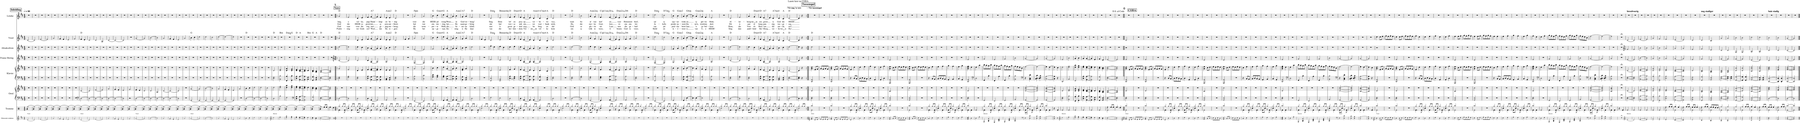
**kern	**kern	**kern	**kern	**kern	**kern	**kern	**kern	**kern	**harte	**kern	**text	**text	**text	**text	**harte
*part8	*part7	*part6	*part6	*part5	*part5	*part4	*part3	*part2	*part2	*part1	*part1	*part1	*part1	*part1	*part1
*staff10	*staff9	*staff8	*staff7	*staff6	*staff5	*staff4	*staff3	*staff2	*	*staff1	*staff1	*staff1	*staff1	*staff1	*
*I"Orkestrale reduksie	*I"Tromme	*I"Orrel	*	*I"Klavier	*	*I"Franse Horing	*I"Altsaksofoon	*I"Viool	*	*I"Lirieke	*	*	*	*	*
*I'Ork	*I'Tr	*I'Or.	*	*I'Kl.	*	*I'Fr.H.	*I'A-Saks	*I'Vi.	*	*I'Lir.	*	*	*	*	*
*stria5	*	*	*	*	*	*	*	*	*	*	*	*	*	*	*
*clefG2	*clefX	*clefF4	*clefG2	*clefF4	*clefG2	*clefGv2	*clefGv2	*clefG2	*	*clefG2	*	*	*	*	*
*	*	*	*	*	*	*ITrd4c7	*ITrd5c9	*	*	*	*	*	*	*	*
*k[f#c#]	*k[]	*k[f#c#]	*k[f#c#]	*k[f#c#]	*k[f#c#]	*k[f#c#]	*k[f#c#]	*k[f#c#]	*	*k[f#c#]	*	*	*	*	*
*M1/2	*M1/2	*M1/2	*M1/2	*M1/2	*M1/2	*M1/2	*M1/2	*M1/2	*	*M1/2	*	*	*	*	*
*MM160	*MM160	*MM160	*MM160	*MM160	*MM160	*MM160	*MM160	*MM160	*	*MM160	*	*	*	*	*
!!LO:REH:place=s1:a:B:cj:fs=14:t=Inleiding
=1	=1	=1	=1	=1	=1	=1	=1	=1	=1	=1	=1	=1	=1	=1	=1
!LO:TX:a:t=Viool	!	!	!	!	!	!	!	!	!	!	!	!	!	!	!
*	*tremolo	*	*	*	*	*	*	*	*	*	*	*	*	*	*
[2d/	[16Rff\LL	2r	2r	2r	2r	2r	2r	[2d/	.	2r	.	.	.	.	.
.	16Rff\	.	.	.	.	.	.	.	.	.	.	.	.	.	.
.	16Rff\	.	.	.	.	.	.	.	.	.	.	.	.	.	.
.	16Rff\	.	.	.	.	.	.	.	.	.	.	.	.	.	.
.	16Rff\	.	.	.	.	.	.	.	.	.	.	.	.	.	.
.	16Rff\	.	.	.	.	.	.	.	.	.	.	.	.	.	.
.	16Rff\	.	.	.	.	.	.	.	.	.	.	.	.	.	.
.	16Rff\JJ	.	.	.	.	.	.	.	.	.	.	.	.	.	.
=2	=2	=2	=2	=2	=2	=2	=2	=2	=2	=2	=2	=2	=2	=2	=2
2d/]	16Rff\LL	2r	2r	2r	2r	2r	2r	2d/]	.	2r	.	.	.	.	.
.	16Rff\	.	.	.	.	.	.	.	.	.	.	.	.	.	.
.	16Rff\	.	.	.	.	.	.	.	.	.	.	.	.	.	.
.	16Rff\	.	.	.	.	.	.	.	.	.	.	.	.	.	.
.	16Rff\	.	.	.	.	.	.	.	.	.	.	.	.	.	.
.	16Rff\	.	.	.	.	.	.	.	.	.	.	.	.	.	.
.	16Rff\	.	.	.	.	.	.	.	.	.	.	.	.	.	.
.	16Rff\JJ	.	.	.	.	.	.	.	.	.	.	.	.	.	.
=3	=3	=3	=3	=3	=3	=3	=3	=3	=3	=3	=3	=3	=3	=3	=3
[2f#/	16Rff\LL	2r	2r	2r	2r	2r	2r	[2f#/	.	2r	.	.	.	.	.
.	16Rff\	.	.	.	.	.	.	.	.	.	.	.	.	.	.
.	16Rff\	.	.	.	.	.	.	.	.	.	.	.	.	.	.
.	16Rff\	.	.	.	.	.	.	.	.	.	.	.	.	.	.
.	16Rff\	.	.	.	.	.	.	.	.	.	.	.	.	.	.
.	16Rff\	.	.	.	.	.	.	.	.	.	.	.	.	.	.
.	16Rff\	.	.	.	.	.	.	.	.	.	.	.	.	.	.
.	16Rff\JJ	.	.	.	.	.	.	.	.	.	.	.	.	.	.
=4	=4	=4	=4	=4	=4	=4	=4	=4	=4	=4	=4	=4	=4	=4	=4
2f#/]	16Rff\LL	2r	2r	2r	2r	2r	2r	2f#/]	.	2r	.	.	.	.	.
.	16Rff\	.	.	.	.	.	.	.	.	.	.	.	.	.	.
.	16Rff\	.	.	.	.	.	.	.	.	.	.	.	.	.	.
.	16Rff\	.	.	.	.	.	.	.	.	.	.	.	.	.	.
.	16Rff\	.	.	.	.	.	.	.	.	.	.	.	.	.	.
.	16Rff\	.	.	.	.	.	.	.	.	.	.	.	.	.	.
.	16Rff\	.	.	.	.	.	.	.	.	.	.	.	.	.	.
.	16Rff\JJ	.	.	.	.	.	.	.	.	.	.	.	.	.	.
=5	=5	=5	=5	=5	=5	=5	=5	=5	=5	=5	=5	=5	=5	=5	=5
2a/	16Rff\LL	2r	2r	2r	2r	2r	2r	2a/	.	2r	.	.	.	.	.
.	16Rff\	.	.	.	.	.	.	.	.	.	.	.	.	.	.
.	16Rff\	.	.	.	.	.	.	.	.	.	.	.	.	.	.
.	16Rff\	.	.	.	.	.	.	.	.	.	.	.	.	.	.
.	16Rff\	.	.	.	.	.	.	.	.	.	.	.	.	.	.
.	16Rff\	.	.	.	.	.	.	.	.	.	.	.	.	.	.
.	16Rff\	.	.	.	.	.	.	.	.	.	.	.	.	.	.
.	16Rff\JJ	.	.	.	.	.	.	.	.	.	.	.	.	.	.
=6	=6	=6	=6	=6	=6	=6	=6	=6	=6	=6	=6	=6	=6	=6	=6
4g/	16Rff\LL	2r	2r	2r	2r	2r	2r	4g/	.	2r	.	.	.	.	.
.	16Rff\	.	.	.	.	.	.	.	.	.	.	.	.	.	.
.	16Rff\	.	.	.	.	.	.	.	.	.	.	.	.	.	.
.	16Rff\	.	.	.	.	.	.	.	.	.	.	.	.	.	.
4f#/	16Rff\	.	.	.	.	.	.	4f#/	.	.	.	.	.	.	.
.	16Rff\	.	.	.	.	.	.	.	.	.	.	.	.	.	.
.	16Rff\	.	.	.	.	.	.	.	.	.	.	.	.	.	.
.	16Rff\JJ	.	.	.	.	.	.	.	.	.	.	.	.	.	.
=7	=7	=7	=7	=7	=7	=7	=7	=7	=7	=7	=7	=7	=7	=7	=7
2e/	16Rff\LL	2r	2r	2r	2r	2r	2r	2e/	.	2r	.	.	.	.	.
.	16Rff\	.	.	.	.	.	.	.	.	.	.	.	.	.	.
.	16Rff\	.	.	.	.	.	.	.	.	.	.	.	.	.	.
.	16Rff\	.	.	.	.	.	.	.	.	.	.	.	.	.	.
.	16Rff\	.	.	.	.	.	.	.	.	.	.	.	.	.	.
.	16Rff\	.	.	.	.	.	.	.	.	.	.	.	.	.	.
.	16Rff\	.	.	.	.	.	.	.	.	.	.	.	.	.	.
.	16Rff\JJ	.	.	.	.	.	.	.	.	.	.	.	.	.	.
=8	=8	=8	=8	=8	=8	=8	=8	=8	=8	=8	=8	=8	=8	=8	=8
2g/	16Rff\LL	2r	2r	2r	2r	2r	2r	2g/	.	2r	.	.	.	.	.
.	16Rff\	.	.	.	.	.	.	.	.	.	.	.	.	.	.
.	16Rff\	.	.	.	.	.	.	.	.	.	.	.	.	.	.
.	16Rff\	.	.	.	.	.	.	.	.	.	.	.	.	.	.
.	16Rff\	.	.	.	.	.	.	.	.	.	.	.	.	.	.
.	16Rff\	.	.	.	.	.	.	.	.	.	.	.	.	.	.
.	16Rff\	.	.	.	.	.	.	.	.	.	.	.	.	.	.
.	16Rff\JJ	.	.	.	.	.	.	.	.	.	.	.	.	.	.
=9	=9	=9	=9	=9	=9	=9	=9	=9	=9	=9	=9	=9	=9	=9	=9
*	*	*clefFv4	*	*	*	*	*	*	*	*	*	*	*	*	*
!LO:TX:a:t=Orrel	!	!	!	!	!	!	!	!	!	!	!	!	!	!	!
[2d/	16Rff\LL	[2DD\	[2d/	2r	2r	2r	2r	4f#/	D:maj	2r	.	.	.	.	.
.	16Rff\	.	.	.	.	.	.	.	.	.	.	.	.	.	.
.	16Rff\	.	.	.	.	.	.	.	.	.	.	.	.	.	.
.	16Rff\	.	.	.	.	.	.	.	.	.	.	.	.	.	.
.	16Rff\	.	.	.	.	.	.	4e/	.	.	.	.	.	.	.
.	16Rff\	.	.	.	.	.	.	.	.	.	.	.	.	.	.
.	16Rff\	.	.	.	.	.	.	.	.	.	.	.	.	.	.
.	16Rff\JJ	.	.	.	.	.	.	.	.	.	.	.	.	.	.
=10	=10	=10	=10	=10	=10	=10	=10	=10	=10	=10	=10	=10	=10	=10	=10
2d/]	16Rff\LL	2DD\_	2d/]	2r	2r	2r	2r	2d/	.	2r	.	.	.	.	.
.	16Rff\	.	.	.	.	.	.	.	.	.	.	.	.	.	.
.	16Rff\	.	.	.	.	.	.	.	.	.	.	.	.	.	.
.	16Rff\	.	.	.	.	.	.	.	.	.	.	.	.	.	.
.	16Rff\	.	.	.	.	.	.	.	.	.	.	.	.	.	.
.	16Rff\	.	.	.	.	.	.	.	.	.	.	.	.	.	.
.	16Rff\	.	.	.	.	.	.	.	.	.	.	.	.	.	.
.	16Rff\JJ	.	.	.	.	.	.	.	.	.	.	.	.	.	.
=11	=11	=11	=11	=11	=11	=11	=11	=11	=11	=11	=11	=11	=11	=11	=11
[2f#/	16Rff\LL	2DD\_	[2f#/	2r	2r	2r	2r	2d/	.	2r	.	.	.	.	.
.	16Rff\	.	.	.	.	.	.	.	.	.	.	.	.	.	.
.	16Rff\	.	.	.	.	.	.	.	.	.	.	.	.	.	.
.	16Rff\	.	.	.	.	.	.	.	.	.	.	.	.	.	.
.	16Rff\	.	.	.	.	.	.	.	.	.	.	.	.	.	.
.	16Rff\	.	.	.	.	.	.	.	.	.	.	.	.	.	.
.	16Rff\	.	.	.	.	.	.	.	.	.	.	.	.	.	.
.	16Rff\JJ	.	.	.	.	.	.	.	.	.	.	.	.	.	.
=12	=12	=12	=12	=12	=12	=12	=12	=12	=12	=12	=12	=12	=12	=12	=12
2f#/]	16Rff\LL	2DD\_	2f#/]	2r	2r	2r	2r	2A/	.	2r	.	.	.	.	.
.	16Rff\	.	.	.	.	.	.	.	.	.	.	.	.	.	.
.	16Rff\	.	.	.	.	.	.	.	.	.	.	.	.	.	.
.	16Rff\	.	.	.	.	.	.	.	.	.	.	.	.	.	.
.	16Rff\	.	.	.	.	.	.	.	.	.	.	.	.	.	.
.	16Rff\	.	.	.	.	.	.	.	.	.	.	.	.	.	.
.	16Rff\	.	.	.	.	.	.	.	.	.	.	.	.	.	.
.	16Rff\JJ	.	.	.	.	.	.	.	.	.	.	.	.	.	.
=13	=13	=13	=13	=13	=13	=13	=13	=13	=13	=13	=13	=13	=13	=13	=13
2a/	16Rff\LL	2DD\_	2a/	2r	2r	2r	2r	[2d/	.	2r	.	.	.	.	.
.	16Rff\	.	.	.	.	.	.	.	.	.	.	.	.	.	.
.	16Rff\	.	.	.	.	.	.	.	.	.	.	.	.	.	.
.	16Rff\	.	.	.	.	.	.	.	.	.	.	.	.	.	.
.	16Rff\	.	.	.	.	.	.	.	.	.	.	.	.	.	.
.	16Rff\	.	.	.	.	.	.	.	.	.	.	.	.	.	.
.	16Rff\	.	.	.	.	.	.	.	.	.	.	.	.	.	.
.	16Rff\JJ	.	.	.	.	.	.	.	.	.	.	.	.	.	.
=14	=14	=14	=14	=14	=14	=14	=14	=14	=14	=14	=14	=14	=14	=14	=14
4g/	16Rff\LL	2DD\_	4g/	2r	2r	2r	2r	2d/_	.	2r	.	.	.	.	.
.	16Rff\	.	.	.	.	.	.	.	.	.	.	.	.	.	.
.	16Rff\	.	.	.	.	.	.	.	.	.	.	.	.	.	.
.	16Rff\	.	.	.	.	.	.	.	.	.	.	.	.	.	.
4f#/	16Rff\	.	4f#/	.	.	.	.	.	.	.	.	.	.	.	.
.	16Rff\	.	.	.	.	.	.	.	.	.	.	.	.	.	.
.	16Rff\	.	.	.	.	.	.	.	.	.	.	.	.	.	.
.	16Rff\JJ	.	.	.	.	.	.	.	.	.	.	.	.	.	.
=15	=15	=15	=15	=15	=15	=15	=15	=15	=15	=15	=15	=15	=15	=15	=15
2e/	16Rff\LL	2DD\]	2e/	2r	2r	2r	2r	2d/]	.	2r	.	.	.	.	.
.	16Rff\	.	.	.	.	.	.	.	.	.	.	.	.	.	.
.	16Rff\	.	.	.	.	.	.	.	.	.	.	.	.	.	.
.	16Rff\	.	.	.	.	.	.	.	.	.	.	.	.	.	.
.	16Rff\	.	.	.	.	.	.	.	.	.	.	.	.	.	.
.	16Rff\	.	.	.	.	.	.	.	.	.	.	.	.	.	.
.	16Rff\	.	.	.	.	.	.	.	.	.	.	.	.	.	.
.	16Rff\JJ	.	.	.	.	.	.	.	.	.	.	.	.	.	.
=16	=16	=16	=16	=16	=16	=16	=16	=16	=16	=16	=16	=16	=16	=16	=16
2g/	16Rff\LL	2r	2g/	2r	2r	2r	2r	2r	.	2r	.	.	.	.	.
.	16Rff\	.	.	.	.	.	.	.	.	.	.	.	.	.	.
.	16Rff\	.	.	.	.	.	.	.	.	.	.	.	.	.	.
.	16Rff\	.	.	.	.	.	.	.	.	.	.	.	.	.	.
.	16Rff\	.	.	.	.	.	.	.	.	.	.	.	.	.	.
.	16Rff\	.	.	.	.	.	.	.	.	.	.	.	.	.	.
.	16Rff\	.	.	.	.	.	.	.	.	.	.	.	.	.	.
.	16Rff\JJ	.	.	.	.	.	.	.	.	.	.	.	.	.	.
=17	=17	=17	=17	=17	=17	=17	=17	=17	=17	=17	=17	=17	=17	=17	=17
!LO:TX:a:t=Viool	!	!	!	!	!	!	!	!	!	!	!	!	!	!	!
[2a/	16Rff\LL	[2DD\	4f#/	2r	2r	2r	2r	[2a/	.	2r	.	.	.	.	.
.	16Rff\	.	.	.	.	.	.	.	.	.	.	.	.	.	.
.	16Rff\	.	.	.	.	.	.	.	.	.	.	.	.	.	.
.	16Rff\	.	.	.	.	.	.	.	.	.	.	.	.	.	.
.	16Rff\	.	4e/	.	.	.	.	.	.	.	.	.	.	.	.
.	16Rff\	.	.	.	.	.	.	.	.	.	.	.	.	.	.
.	16Rff\	.	.	.	.	.	.	.	.	.	.	.	.	.	.
.	16Rff\JJ	.	.	.	.	.	.	.	.	.	.	.	.	.	.
=18	=18	=18	=18	=18	=18	=18	=18	=18	=18	=18	=18	=18	=18	=18	=18
2a/]	16Rff\LL	2DD\_	2d/	2r	2r	2r	2r	2a/]	.	2r	.	.	.	.	.
.	16Rff\	.	.	.	.	.	.	.	.	.	.	.	.	.	.
.	16Rff\	.	.	.	.	.	.	.	.	.	.	.	.	.	.
.	16Rff\	.	.	.	.	.	.	.	.	.	.	.	.	.	.
.	16Rff\	.	.	.	.	.	.	.	.	.	.	.	.	.	.
.	16Rff\	.	.	.	.	.	.	.	.	.	.	.	.	.	.
.	16Rff\	.	.	.	.	.	.	.	.	.	.	.	.	.	.
.	16Rff\JJ	.	.	.	.	.	.	.	.	.	.	.	.	.	.
=19	=19	=19	=19	=19	=19	=19	=19	=19	=19	=19	=19	=19	=19	=19	=19
[2b\	16Rff\LL	2DD\_	2d/	2r	2r	2r	2r	[2b\	.	2r	.	.	.	.	.
.	16Rff\	.	.	.	.	.	.	.	.	.	.	.	.	.	.
.	16Rff\	.	.	.	.	.	.	.	.	.	.	.	.	.	.
.	16Rff\	.	.	.	.	.	.	.	.	.	.	.	.	.	.
.	16Rff\	.	.	.	.	.	.	.	.	.	.	.	.	.	.
.	16Rff\	.	.	.	.	.	.	.	.	.	.	.	.	.	.
.	16Rff\	.	.	.	.	.	.	.	.	.	.	.	.	.	.
.	16Rff\JJ	.	.	.	.	.	.	.	.	.	.	.	.	.	.
=20	=20	=20	=20	=20	=20	=20	=20	=20	=20	=20	=20	=20	=20	=20	=20
2b\]	16Rff\LL	2DD\_	2A/	2r	2r	2r	2r	2b\]	.	2r	.	.	.	.	.
.	16Rff\	.	.	.	.	.	.	.	.	.	.	.	.	.	.
.	16Rff\	.	.	.	.	.	.	.	.	.	.	.	.	.	.
.	16Rff\	.	.	.	.	.	.	.	.	.	.	.	.	.	.
.	16Rff\	.	.	.	.	.	.	.	.	.	.	.	.	.	.
.	16Rff\	.	.	.	.	.	.	.	.	.	.	.	.	.	.
.	16Rff\	.	.	.	.	.	.	.	.	.	.	.	.	.	.
.	16Rff\JJ	.	.	.	.	.	.	.	.	.	.	.	.	.	.
=21	=21	=21	=21	=21	=21	=21	=21	=21	=21	=21	=21	=21	=21	=21	=21
2a/	16Rff\LL	2DD\_	[2d/	2r	2r	2r	2r	2a/	.	2r	.	.	.	.	.
.	16Rff\	.	.	.	.	.	.	.	.	.	.	.	.	.	.
.	16Rff\	.	.	.	.	.	.	.	.	.	.	.	.	.	.
.	16Rff\	.	.	.	.	.	.	.	.	.	.	.	.	.	.
.	16Rff\	.	.	.	.	.	.	.	.	.	.	.	.	.	.
.	16Rff\	.	.	.	.	.	.	.	.	.	.	.	.	.	.
.	16Rff\	.	.	.	.	.	.	.	.	.	.	.	.	.	.
.	16Rff\JJ	.	.	.	.	.	.	.	.	.	.	.	.	.	.
=22	=22	=22	=22	=22	=22	=22	=22	=22	=22	=22	=22	=22	=22	=22	=22
4g/	16Rff\LL	2DD\_	2d/_	2r	2r	2r	2r	4g/	.	2r	.	.	.	.	.
.	16Rff\	.	.	.	.	.	.	.	.	.	.	.	.	.	.
.	16Rff\	.	.	.	.	.	.	.	.	.	.	.	.	.	.
.	16Rff\	.	.	.	.	.	.	.	.	.	.	.	.	.	.
4f#/	16Rff\	.	.	.	.	.	.	4f#/	.	.	.	.	.	.	.
.	16Rff\	.	.	.	.	.	.	.	.	.	.	.	.	.	.
.	16Rff\	.	.	.	.	.	.	.	.	.	.	.	.	.	.
.	16Rff\JJ	.	.	.	.	.	.	.	.	.	.	.	.	.	.
=23	=23	=23	=23	=23	=23	=23	=23	=23	=23	=23	=23	=23	=23	=23	=23
2e/	16Rff\LL	2DD\]	2d/]	2r	2r	2r	2r	2e/	.	2r	.	.	.	.	.
.	16Rff\	.	.	.	.	.	.	.	.	.	.	.	.	.	.
.	16Rff\	.	.	.	.	.	.	.	.	.	.	.	.	.	.
.	16Rff\	.	.	.	.	.	.	.	.	.	.	.	.	.	.
.	16Rff\	.	.	.	.	.	.	.	.	.	.	.	.	.	.
.	16Rff\	.	.	.	.	.	.	.	.	.	.	.	.	.	.
.	16Rff\	.	.	.	.	.	.	.	.	.	.	.	.	.	.
.	16Rff\JJ	.	.	.	.	.	.	.	.	.	.	.	.	.	.
=24	=24	=24	=24	=24	=24	=24	=24	=24	=24	=24	=24	=24	=24	=24	=24
2a/	16Rff\LL	2r	2r	2r	2r	2r	2r	2a/	.	2r	.	.	.	.	.
.	16Rff\	.	.	.	.	.	.	.	.	.	.	.	.	.	.
.	16Rff\	.	.	.	.	.	.	.	.	.	.	.	.	.	.
.	16Rff\	.	.	.	.	.	.	.	.	.	.	.	.	.	.
.	16Rff\	.	.	.	.	.	.	.	.	.	.	.	.	.	.
.	16Rff\	.	.	.	.	.	.	.	.	.	.	.	.	.	.
.	16Rff\	.	.	.	.	.	.	.	.	.	.	.	.	.	.
.	16Rff\JJ	.	.	.	.	.	.	.	.	.	.	.	.	.	.
=25	=25	=25	=25	=25	=25	=25	=25	=25	=25	=25	=25	=25	=25	=25	=25
!LO:TX:a:t=Orrel	!	!	!	!	!	!	!	!	!	!	!	!	!	!	!
[2a/	16Rff\LL	[2GGG/	[2a/	2r	2r	2r	2r	4b\	G:maj	2r	.	.	.	.	.
.	16Rff\	.	.	.	.	.	.	.	.	.	.	.	.	.	.
.	16Rff\	.	.	.	.	.	.	.	.	.	.	.	.	.	.
.	16Rff\	.	.	.	.	.	.	.	.	.	.	.	.	.	.
.	16Rff\	.	.	.	.	.	.	4cc#\	.	.	.	.	.	.	.
.	16Rff\	.	.	.	.	.	.	.	.	.	.	.	.	.	.
.	16Rff\	.	.	.	.	.	.	.	.	.	.	.	.	.	.
.	16Rff\JJ	.	.	.	.	.	.	.	.	.	.	.	.	.	.
=26	=26	=26	=26	=26	=26	=26	=26	=26	=26	=26	=26	=26	=26	=26	=26
2a/]	16Rff\LL	2GGG/_	2a/]	2r	2r	2r	2r	2dd\	.	2r	.	.	.	.	.
.	16Rff\	.	.	.	.	.	.	.	.	.	.	.	.	.	.
.	16Rff\	.	.	.	.	.	.	.	.	.	.	.	.	.	.
.	16Rff\	.	.	.	.	.	.	.	.	.	.	.	.	.	.
.	16Rff\	.	.	.	.	.	.	.	.	.	.	.	.	.	.
.	16Rff\	.	.	.	.	.	.	.	.	.	.	.	.	.	.
.	16Rff\	.	.	.	.	.	.	.	.	.	.	.	.	.	.
.	16Rff\JJ	.	.	.	.	.	.	.	.	.	.	.	.	.	.
=27	=27	=27	=27	=27	=27	=27	=27	=27	=27	=27	=27	=27	=27	=27	=27
[2b\	16Rff\LL	2GGG/_	[2b\	2r	2r	2r	2r	2dd\	.	2r	.	.	.	.	.
.	16Rff\	.	.	.	.	.	.	.	.	.	.	.	.	.	.
.	16Rff\	.	.	.	.	.	.	.	.	.	.	.	.	.	.
.	16Rff\	.	.	.	.	.	.	.	.	.	.	.	.	.	.
.	16Rff\	.	.	.	.	.	.	.	.	.	.	.	.	.	.
.	16Rff\	.	.	.	.	.	.	.	.	.	.	.	.	.	.
.	16Rff\	.	.	.	.	.	.	.	.	.	.	.	.	.	.
.	16Rff\JJ	.	.	.	.	.	.	.	.	.	.	.	.	.	.
=28	=28	=28	=28	=28	=28	=28	=28	=28	=28	=28	=28	=28	=28	=28	=28
2b\]	16Rff\LL	2GGG/_	2b\]	2r	2r	2r	2r	2cc#\	.	2r	.	.	.	.	.
.	16Rff\	.	.	.	.	.	.	.	.	.	.	.	.	.	.
.	16Rff\	.	.	.	.	.	.	.	.	.	.	.	.	.	.
.	16Rff\	.	.	.	.	.	.	.	.	.	.	.	.	.	.
.	16Rff\	.	.	.	.	.	.	.	.	.	.	.	.	.	.
.	16Rff\	.	.	.	.	.	.	.	.	.	.	.	.	.	.
.	16Rff\	.	.	.	.	.	.	.	.	.	.	.	.	.	.
.	16Rff\JJ	.	.	.	.	.	.	.	.	.	.	.	.	.	.
=29	=29	=29	=29	=29	=29	=29	=29	=29	=29	=29	=29	=29	=29	=29	=29
2a/	16Rff\LL	2GGG/_	2a/	2r	2r	2r	2r	[2dd\	.	2r	.	.	.	.	.
.	16Rff\	.	.	.	.	.	.	.	.	.	.	.	.	.	.
.	16Rff\	.	.	.	.	.	.	.	.	.	.	.	.	.	.
.	16Rff\	.	.	.	.	.	.	.	.	.	.	.	.	.	.
.	16Rff\	.	.	.	.	.	.	.	.	.	.	.	.	.	.
.	16Rff\	.	.	.	.	.	.	.	.	.	.	.	.	.	.
.	16Rff\	.	.	.	.	.	.	.	.	.	.	.	.	.	.
.	16Rff\JJ	.	.	.	.	.	.	.	.	.	.	.	.	.	.
=30	=30	=30	=30	=30	=30	=30	=30	=30	=30	=30	=30	=30	=30	=30	=30
4g/	16Rff\LL	2GGG/_	4g/	2r	2r	2r	2r	2dd\_	.	2r	.	.	.	.	.
.	16Rff\	.	.	.	.	.	.	.	.	.	.	.	.	.	.
.	16Rff\	.	.	.	.	.	.	.	.	.	.	.	.	.	.
.	16Rff\	.	.	.	.	.	.	.	.	.	.	.	.	.	.
4f#/	16Rff\	.	4f#/	.	.	.	.	.	.	.	.	.	.	.	.
.	16Rff\	.	.	.	.	.	.	.	.	.	.	.	.	.	.
.	16Rff\	.	.	.	.	.	.	.	.	.	.	.	.	.	.
.	16Rff\JJ	.	.	.	.	.	.	.	.	.	.	.	.	.	.
=31	=31	=31	=31	=31	=31	=31	=31	=31	=31	=31	=31	=31	=31	=31	=31
2e/	16Rff\LL	2GGG/]	2e/	2r	2r	2r	2r	2dd\]	.	2r	.	.	.	.	.
.	16Rff\	.	.	.	.	.	.	.	.	.	.	.	.	.	.
.	16Rff\	.	.	.	.	.	.	.	.	.	.	.	.	.	.
.	16Rff\	.	.	.	.	.	.	.	.	.	.	.	.	.	.
.	16Rff\	.	.	.	.	.	.	.	.	.	.	.	.	.	.
.	16Rff\	.	.	.	.	.	.	.	.	.	.	.	.	.	.
.	16Rff\	.	.	.	.	.	.	.	.	.	.	.	.	.	.
.	16Rff\JJ	.	.	.	.	.	.	.	.	.	.	.	.	.	.
=32	=32	=32	=32	=32	=32	=32	=32	=32	=32	=32	=32	=32	=32	=32	=32
2a/	16Rff\LL	2r	2a/	2r	2r	2r	2r	2r	.	2r	.	.	.	.	.
.	16Rff\	.	.	.	.	.	.	.	.	.	.	.	.	.	.
.	16Rff\	.	.	.	.	.	.	.	.	.	.	.	.	.	.
.	16Rff\	.	.	.	.	.	.	.	.	.	.	.	.	.	.
.	16Rff\	.	.	.	.	.	.	.	.	.	.	.	.	.	.
.	16Rff\	.	.	.	.	.	.	.	.	.	.	.	.	.	.
.	16Rff\	.	.	.	.	.	.	.	.	.	.	.	.	.	.
.	16Rff\JJ	.	.	.	.	.	.	.	.	.	.	.	.	.	.
=33	=33	=33	=33	=33	=33	=33	=33	=33	=33	=33	=33	=33	=33	=33	=33
4b\	16Rff\LL	[2DD\	4b\	2r	2r	2r	2r	2r	D:maj	2r	.	.	.	.	.
.	16Rff\	.	.	.	.	.	.	.	.	.	.	.	.	.	.
.	16Rff\	.	.	.	.	.	.	.	.	.	.	.	.	.	.
.	16Rff\	.	.	.	.	.	.	.	.	.	.	.	.	.	.
4cc#\	16Rff\	.	4cc#\	.	.	.	.	.	.	.	.	.	.	.	.
.	16Rff\	.	.	.	.	.	.	.	.	.	.	.	.	.	.
.	16Rff\	.	.	.	.	.	.	.	.	.	.	.	.	.	.
.	16Rff\JJ	.	.	.	.	.	.	.	.	.	.	.	.	.	.
=34	=34	=34	=34	=34	=34	=34	=34	=34	=34	=34	=34	=34	=34	=34	=34
2dd\	16Rff\LL	2DD\_	2dd\	2r	2r	2r	2r	2r	.	2r	.	.	.	.	.
.	16Rff\	.	.	.	.	.	.	.	.	.	.	.	.	.	.
.	16Rff\	.	.	.	.	.	.	.	.	.	.	.	.	.	.
.	16Rff\	.	.	.	.	.	.	.	.	.	.	.	.	.	.
.	16Rff\	.	.	.	.	.	.	.	.	.	.	.	.	.	.
.	16Rff\	.	.	.	.	.	.	.	.	.	.	.	.	.	.
.	16Rff\	.	.	.	.	.	.	.	.	.	.	.	.	.	.
.	16Rff\JJ	.	.	.	.	.	.	.	.	.	.	.	.	.	.
=35	=35	=35	=35	=35	=35	=35	=35	=35	=35	=35	=35	=35	=35	=35	=35
2dd\	16Rff\LL	2DD\_	2dd\	2r	2r	2r	2r	2r	.	2r	.	.	.	.	.
.	16Rff\	.	.	.	.	.	.	.	.	.	.	.	.	.	.
.	16Rff\	.	.	.	.	.	.	.	.	.	.	.	.	.	.
.	16Rff\	.	.	.	.	.	.	.	.	.	.	.	.	.	.
.	16Rff\	.	.	.	.	.	.	.	.	.	.	.	.	.	.
.	16Rff\	.	.	.	.	.	.	.	.	.	.	.	.	.	.
.	16Rff\	.	.	.	.	.	.	.	.	.	.	.	.	.	.
.	16Rff\JJ	.	.	.	.	.	.	.	.	.	.	.	.	.	.
=36	=36	=36	=36	=36	=36	=36	=36	=36	=36	=36	=36	=36	=36	=36	=36
2cc#\	16Rff\LL	2DD\]	2cc#\	2r	2r	2r	2r	2r	.	2r	.	.	.	.	.
.	16Rff\	.	.	.	.	.	.	.	.	.	.	.	.	.	.
.	16Rff\	.	.	.	.	.	.	.	.	.	.	.	.	.	.
.	16Rff\	.	.	.	.	.	.	.	.	.	.	.	.	.	.
.	16Rff\	.	.	.	.	.	.	.	.	.	.	.	.	.	.
.	16Rff\	.	.	.	.	.	.	.	.	.	.	.	.	.	.
.	16Rff\	.	.	.	.	.	.	.	.	.	.	.	.	.	.
.	16Rff\JJ	.	.	.	.	.	.	.	.	.	.	.	.	.	.
=37	=37	=37	=37	=37	=37	=37	=37	=37	=37	=37	=37	=37	=37	=37	=37
*clefGv2	*	*	*	*	*	*	*	*	*	*	*	*	*	*	*
!LO:TX:a:t=Klavier	!	!	!	!	!	!	!	!	!	!	!	!	!	!	!
2d\	16Rff\LL	2DD\	2dd\	2D\ 2F#\	2d/	2r	2r	2r	D:maj	2r	.	.	.	.	.
.	16Rff\	.	.	.	.	.	.	.	.	.	.	.	.	.	.
.	16Rff\	.	.	.	.	.	.	.	.	.	.	.	.	.	.
.	16Rff\	.	.	.	.	.	.	.	.	.	.	.	.	.	.
.	16Rff\	.	.	.	.	.	.	.	.	.	.	.	.	.	.
.	16Rff\	.	.	.	.	.	.	.	.	.	.	.	.	.	.
.	16Rff\	.	.	.	.	.	.	.	.	.	.	.	.	.	.
.	16Rff\JJ	.	.	.	.	.	.	.	.	.	.	.	.	.	.
=38	=38	=38	=38	=38	=38	=38	=38	=38	=38	=38	=38	=38	=38	=38	=38
!	!	!	!	!	!	!	!	!	!LO:H:kt=m	!	!	!	!	!	!
2d\ 2f#\	16Rff\LL	2BB\	2dd\ 2ff#\	2BB\ 2B\	2d/ 2f#/	2r	2r	2r	B:min	2r	.	.	.	.	.
.	16Rff\	.	.	.	.	.	.	.	.	.	.	.	.	.	.
.	16Rff\	.	.	.	.	.	.	.	.	.	.	.	.	.	.
.	16Rff\	.	.	.	.	.	.	.	.	.	.	.	.	.	.
.	16Rff\	.	.	.	.	.	.	.	.	.	.	.	.	.	.
.	16Rff\	.	.	.	.	.	.	.	.	.	.	.	.	.	.
.	16Rff\	.	.	.	.	.	.	.	.	.	.	.	.	.	.
.	16Rff\JJ	.	.	.	.	.	.	.	.	.	.	.	.	.	.
=39	=39	=39	=39	=39	=39	=39	=39	=39	=39	=39	=39	=39	=39	=39	=39
*	*	*	*	*	*	*	*	*^	*	*	*	*	*	*	*
4d\ 4a\	16Rff\LL	2FF#\	4dd\ 4aa\	4FF#/ 4A/	4d/ 4a/	2r	2r	2r	4ryy	D:maj/3	2r	.	.	.	.	.
.	16Rff\	.	.	.	.	.	.	.	.	.	.	.	.	.	.	.
.	16Rff\	.	.	.	.	.	.	.	.	.	.	.	.	.	.	.
.	16Rff\	.	.	.	.	.	.	.	.	.	.	.	.	.	.	.
4d\ 4g\	16Rff\	.	4dd\ 4gg\	4GG\ 4B\	4d/ 4g/	.	.	.	4ryy	G:maj	.	.	.	.	.	.
.	16Rff\	.	.	.	.	.	.	.	.	.	.	.	.	.	.	.
.	16Rff\	.	.	.	.	.	.	.	.	.	.	.	.	.	.	.
.	16Rff\JJ	.	.	.	.	.	.	.	.	.	.	.	.	.	.	.
=40	=40	=40	=40	=40	=40	=40	=40	=40	=40	=40	=40	=40	=40	=40	=40	=40
*	*	*clefF4	*	*	*	*	*	*	*	*	*	*	*	*	*	*
4d\ 4f#\	16Rff\LL	4D\ 4A\	4dd\ 4ff#\	4D\ 4A\	4d/ 4f#/	2r	2r	2r	4ryy	D:maj	2r	.	.	.	.	.
.	16Rff\	.	.	.	.	.	.	.	.	.	.	.	.	.	.	.
.	16Rff\	.	.	.	.	.	.	.	.	.	.	.	.	.	.	.
.	16Rff\	.	.	.	.	.	.	.	.	.	.	.	.	.	.	.
[4c#\ [4e\	16Rff\	[4AA\ [4A\	[4cc#\ [4ee\	[4AA\ [4A\	[4c#/ [4e/	.	.	.	4ryy	A:maj	.	.	.	.	.	.
.	16Rff\	.	.	.	.	.	.	.	.	.	.	.	.	.	.	.
.	16Rff\	.	.	.	.	.	.	.	.	.	.	.	.	.	.	.
.	16Rff\JJ	.	.	.	.	.	.	.	.	.	.	.	.	.	.	.
=41	=41	=41	=41	=41	=41	=41	=41	=41	=41	=41	=41	=41	=41	=41	=41	=41
4c#\] 4e\]	16Rff\LL	2AA\] 2A\]	4cc#\] 4ee\]	4AA\] 4A\]	4c#/] 4e/]	2r	2r	2r	4ryy	.	2r	.	.	.	.	.
.	16Rff\	.	.	.	.	.	.	.	.	.	.	.	.	.	.	.
.	16Rff\	.	.	.	.	.	.	.	.	.	.	.	.	.	.	.
.	16Rff\	.	.	.	.	.	.	.	.	.	.	.	.	.	.	.
!	!	!	!	!	!	!	!	!	!	!LO:H:kt=m	!	!	!	!	!	!
4d\	16Rff\	.	4dd\	4BB\ 4F#\	4d/	.	.	.	4ryy	B:min	.	.	.	.	.	.
.	16Rff\	.	.	.	.	.	.	.	.	.	.	.	.	.	.	.
.	16Rff\	.	.	.	.	.	.	.	.	.	.	.	.	.	.	.
.	16Rff\JJ	.	.	.	.	.	.	.	.	.	.	.	.	.	.	.
=42	=42	=42	=42	=42	=42	=42	=42	=42	=42	=42	=42	=42	=42	=42	=42	=42
4B\ 4d\	16Rff\LL	2GG/ 2G/	4b\ 4dd\	4GG/ 4G/	4B/ 4d/	2r	2r	2r	4ryy	G:maj	2r	.	.	.	.	.
.	16Rff\	.	.	.	.	.	.	.	.	.	.	.	.	.	.	.
.	16Rff\	.	.	.	.	.	.	.	.	.	.	.	.	.	.	.
.	16Rff\	.	.	.	.	.	.	.	.	.	.	.	.	.	.	.
4A\ 4c#\	16Rff\	.	4a\ 4cc#\	4AA/ 4E/	4A/ 4c#/	.	.	.	4ryy	A:maj	.	.	.	.	.	.
.	16Rff\	.	.	.	.	.	.	.	.	.	.	.	.	.	.	.
.	16Rff\	.	.	.	.	.	.	.	.	.	.	.	.	.	.	.
.	16Rff\JJ	.	.	.	.	.	.	.	.	.	.	.	.	.	.	.
*	*	*	*	*	*	*	*	*v	*v	*	*	*	*	*	*	*
=43	=43	=43	=43	=43	=43	=43	=43	=43	=43	=43	=43	=43	=43	=43	=43
[2A\ [2d\	16Rff\]LL	[2D\ [2F#\	[2a\ [2dd\	[2D\ [2F#\	[2A/ [2d/	2r	2r	2r	D:maj	2r	.	.	.	.	.
.	16Rff\	.	.	.	.	.	.	.	.	.	.	.	.	.	.
.	16Rff\	.	.	.	.	.	.	.	.	.	.	.	.	.	.
.	16Rff\JJ	.	.	.	.	.	.	.	.	.	.	.	.	.	.
*	*Xtremolo	*	*	*	*	*	*	*	*	*	*	*	*	*	*
.	8Ree/L	.	.	.	.	.	.	.	.	.	.	.	.	.	.
.	8Ree/J	.	.	.	.	.	.	.	.	.	.	.	.	.	.
=44	=44	=44	=44	=44	=44	=44	=44	=44	=44	=44	=44	=44	=44	=44	=44
2A\] 2d\]	4Ree\	2D\] 2F#\]	2a\] 2dd\]	2D\] 2F#\]	2A/] 2d/]	2r	2r	2r	.	2r	.	.	.	.	.
.	4Rdd\	.	.	.	.	.	.	.	.	.	.	.	.	.	.
!!LO:REH:place=s1:a:B:cj:fs=14:t=Vers
=45!|:	=45!|:	=45!|:	=45!|:	=45!|:	=45!|:	=45!|:	=45!|:	=45!|:	=45!|:	=45!|:	=45!|:	=45!|:	=45!|:	=45!|:	=45!|:
*clefF3	*	*	*	*	*	*clefGv2	*	*	*	*	*	*	*	*	*
*	*^	*	*	*	*	*	*	*	*	*	*	*	*	*	*
!	!	!	!	!	!	!	!	!	!	!	!	!LO:LY:b	!LO:LY:b	!LO:LY:b	!LO:LY:b	!
2r	4Rgg/	4.Rf\	[2D\	2r	2D\ 2F#\	2a/	[2D/	[2d\	2a/	D:maj	2a/	Juig,	God	God	Psalm-	D:maj
.	8Rgg/L	.	.	.	.	.	.	.	.	.	.	.	.	.	.	.
.	8Rgg/J	8Rf\	.	.	.	.	.	.	.	.	.	.	.	.	.	.
=46	=46	=46	=46	=46	=46	=46	=46	=46	=46	=46	=46	=46	=46	=46	=46	=46
!	!	!	!	!	!	!	!	!	!	!	!	!LO:LY:b	!LO:LY:b	!LO:LY:b	!LO:LY:b	!
2r	4Rgg/	4Rcc\	2D\]	2r	2F#\ 2A\	2f#/	2D/]	2d\]	2f#/	.	2f#/	o	die	vaar	-sing	.
.	8Rgg/L	4Rf\	.	.	.	.	.	.	.	.	.	.	.	.	.	.
.	8Rgg/J	.	.	.	.	.	.	.	.	.	.	.	.	.	.	.
=47	=47	=47	=47	=47	=47	=47	=47	=47	=47	=47	=47	=47	=47	=47	=47	=47
!	!	!	!	!	!	!	!	!	!	!	!	!LO:LY:b	!LO:LY:b	!LO:LY:b	!LO:LY:b	!
2r	8Rgg/L	8Rf\L	2D\	2r	2D\ 2F#\	4d/	2D/	4d\	4d/	.	4d/	vol-	HEER	voor	tot	.
.	8Rgg/J	8Rcc\J	.	.	.	.	.	.	.	.	.	.	.	.	.	.
!	!	!	!	!	!	!	!	!	!	!	!	!LO:LY:b	!LO:LY:b	!LO:LY:b	!LO:LY:b	!
.	4Rgg/	8r	.	.	.	4e/	.	4c#\	4e/	.	4e/	-ke,	so	die	Gods	.
.	.	8Rf\	.	.	.	.	.	.	.	.	.	.	.	.	.	.
=48	=48	=48	=48	=48	=48	=48	=48	=48	=48	=48	=48	=48	=48	=48	=48	=48
!	!	!	!	!	!	!	!	!	!	!	!	!LO:LY:b	!LO:LY:b	!LO:LY:b	!LO:LY:b	!
2r	4Rgg/	4Rcc\	4D\	2r	4D\ 4A\	4f#/	4D/	4B\	4f#/	.	4f#/	juig!	groot,	oog	eer!	.
!	!	!	!	!	!	!	!	!	!	!LO:H:kt=7	!	!LO:LY:b	!LO:LY:b	!LO:LY:b	!LO:LY:b	!LO:H:kt=7
.	8Rgg/L	4Rf\	[4AA/	.	[4AA\ [4G\	[4e/ [4g/	[4AA/	[4A/	[4g/	A:7	[4g/	Hand-	het	met	Weet	A:7
.	8Rgg/J	.	.	.	.	.	.	.	.	.	.	.	.	.	.	.
=49	=49	=49	=49	=49	=49	=49	=49	=49	=49	=49	=49	=49	=49	=49	=49	=49
2r	4Rgg/	4r	2AA/]	2r	4AA\] 4G\]	4e/] 4g/]	2AA/]	4A/]	4g/]	.	4g/]	.	.	.	.	.
!	!	!	!	!	!	!	!	!	!	!	!	!LO:LY:b	!LO:LY:b	!LO:LY:b	!LO:LY:b	!
.	8Rgg/L	4Rf\	.	.	4AA\ 4G\	4f#/	.	4A/	4f#/	.	4f#/	-klap	sy	ge-	dat	.
.	8Rgg/J	.	.	.	.	.	.	.	.	.	.	.	.	.	.	.
=50	=50	=50	=50	=50	=50	=50	=50	=50	=50	=50	=50	=50	=50	=50	=50	=50
!	!	!	!	!	!	!	!	!	!	!LO:H:kt=2	!	!LO:LY:b	!LO:LY:b	!LO:LY:b	!LO:LY:b	!LO:H:kt=2
2r	4Rgg/	4Rcc\	2AA/	2r	4AA/ 4C#/	4e/	2AA/	4B\	4e/	A:(1,2,5)	4e/	en	arm	-juig	Hy	A:(1,2,5)
!	!	!	!	!	!	!	!	!	!	!	!	!LO:LY:b	!LO:LY:b	!LO:LY:b	!LO:LY:b	!
.	8Rgg/L	4Rf\	.	.	4AA/ 4E/	4e/	.	4c#\	4e/	.	4e/	be-	ont-	om-	re-	.
.	8Rgg/J	.	.	.	.	.	.	.	.	.	.	.	.	.	.	.
=51	=51	=51	=51	=51	=51	=51	=51	=51	=51	=51	=51	=51	=51	=51	=51	=51
!	!	!	!	!	!	!	!	!	!	!	!	!LO:LY:b	!LO:LY:b	!LO:LY:b	!LO:LY:b	!
2r	8Rgg/L	4.Rf\	2D\	2r	2D\ 2F#\	2d/	2D/	2d\	2d/	D:maj	2d/	-tuig	-bloot:	-hoog;	-geer.	D:maj
.	8Rgg/J	.	.	.	.	.	.	.	.	.	.	.	.	.	.	.
.	4Rgg/	.	.	.	.	.	.	.	.	.	.	.	.	.	.	.
.	.	8Rf\	.	.	.	.	.	.	.	.	.	.	.	.	.	.
=52	=52	=52	=52	=52	=52	=52	=52	=52	=52	=52	=52	=52	=52	=52	=52	=52
2r	4Rgg/	2Rcc\	2r	2r	2r	2r	2r	2r	4f#/	.	2r	.	.	.	.	.
.	8Rgg/L	.	.	.	.	.	.	.	4g/	.	.	.	.	.	.	.
.	8Rgg/J	.	.	.	.	.	.	.	.	.	.	.	.	.	.	.
=53	=53	=53	=53	=53	=53	=53	=53	=53	=53	=53	=53	=53	=53	=53	=53	=53
!	!	!	!	!	!	!	!	!	!	!LO:H:kt=m	!	!LO:LY:b	!LO:LY:b	!LO:LY:b	!LO:LY:b	!LO:H:kt=m
2r	4Rgg/	4.Rf\	[2FF#/	2r	2C#\ 2A\	2a/	[2FF#/	[2F#/	2a/	F#:min	2a/	voor	hul	die	Hy	F#:min
.	8Rgg/L	.	.	.	.	.	.	.	.	.	.	.	.	.	.	.
.	8Rgg/J	8Rf\	.	.	.	.	.	.	.	.	.	.	.	.	.	.
=54	=54	=54	=54	=54	=54	=54	=54	=54	=54	=54	=54	=54	=54	=54	=54	=54
!	!	!	!	!	!	!	!	!	!	!	!	!LO:LY:b	!LO:LY:b	!LO:LY:b	!LO:LY:b	!
2r	4Rgg/	4Rcc\	2FF#/]	2r	2C#\ 2c#\	2a/	2FF#/]	2F#/]	2a/	.	2a/	die	wat	trom-	het	.
.	8Rgg/L	4Rf\	.	.	.	.	.	.	.	.	.	.	.	.	.	.
.	8Rgg/J	.	.	.	.	.	.	.	.	.	.	.	.	.	.	.
=55	=55	=55	=55	=55	=55	=55	=55	=55	=55	=55	=55	=55	=55	=55	=55	=55
!	!	!	!	!	!	!	!	!	!	!	!	!LO:LY:b	!LO:LY:b	!LO:LY:b	!LO:LY:b	!
2r	8Rgg/L	8Rf\L	2GG/	2r	4G\ 4d\	4b\	2GG/	2G/	4b\	G:maj	4b\	HEER	ons	-pet-	op-	G:maj
.	8Rgg/J	8Rcc\J	.	.	.	.	.	.	.	.	.	.	.	.	.	.
!	!	!	!	!	!	!	!	!	!	!LO:H:kt=4	!	!LO:LY:b	!LO:LY:b	!LO:LY:b	!LO:LY:b	!LO:H:kt=4
.	4Rgg/	8r	.	.	4G\ 4c#\	4cc#\	.	.	4cc#\	G:sus4	4cc#\	jul	om-	-te	-ge-	G:sus4
.	.	8Rf\	.	.	.	.	.	.	.	.	.	.	.	.	.	.
=56	=56	=56	=56	=56	=56	=56	=56	=56	=56	=56	=56	=56	=56	=56	=56	=56
!	!	!	!	!	!	!	!	!	!	!	!	!LO:LY:b	!LO:LY:b	!LO:LY:b	!LO:LY:b	!
2r	4Rgg/	4Rcc\	4GG/	2r	4G\ 4B\	4dd\	4GG/	4G/	4dd\	G:maj	4dd\	vreug!	-ring,	blink,	-vaar,	G:maj
!	!	!	!	!	!	!	!	!	!	!	!	!LO:LY:b	!LO:LY:b	!LO:LY:b	!LO:LY:b	!
.	8Rgg/L	4Rf\	[4AA/	.	[4C#\ [4A\	[4a/	[4AA/	[4A/	[4a/	A:maj	[4a/	Wees	het	die	Ko-	A:maj
.	8Rgg/J	.	.	.	.	.	.	.	.	.	.	.	.	.	.	.
=57	=57	=57	=57	=57	=57	=57	=57	=57	=57	=57	=57	=57	=57	=57	=57	=57
2r	4Rgg/	4r	4AA/]	2r	4C#\] 4A\]	4a/]	4AA/]	4A/]	4a/]	.	4a/]	.	.	.	.	.
!	!	!	!	!	!	!	!	!	!	!LO:H:kt=2	!	!LO:LY:b	!LO:LY:b	!LO:LY:b	!LO:LY:b	!LO:H:kt=2
.	8Rgg/L	4Rf\	[4AA/	.	4C#\ 4A\	4b\	[4AA/	4A/	4b\	A:(1,2,5)	4b\	in	Hy	ba-	-ning	A:(1,2,5)
.	8Rgg/J	.	.	.	.	.	.	.	.	.	.	.	.	.	.	.
=58	=58	=58	=58	=58	=58	=58	=58	=58	=58	=58	=58	=58	=58	=58	=58	=58
!	!	!	!	!	!	!	!	!	!	!LO:H:kt=7	!	!LO:LY:b	!LO:LY:b	!LO:LY:b	!LO:LY:b	!LO:H:kt=7
2r	4Rgg/	4Rcc\	2AA/]	2r	4AA\ 4G\	4e/ 4g/	2AA/]	4B\	4g/	A:7	4g/	God	saam-	-sui-	is	A:7
!	!	!	!	!	!	!	!	!	!	!	!	!LO:LY:b	!LO:LY:b	!LO:LY:b	!LO:LY:b	!
.	8Rgg/L	4Rf\	.	.	4AA/ 4E/	4a/	.	4c#\	4a/	.	4a/	ver-	-ge-	-ne	Hy	.
.	8Rgg/J	.	.	.	.	.	.	.	.	.	.	.	.	.	.	.
=59	=59	=59	=59	=59	=59	=59	=59	=59	=59	=59	=59	=59	=59	=59	=59	=59
!	!	!	!	!	!	!	!	!	!	!	!	!LO:LY:b	!LO:LY:b	!LO:LY:b	!LO:LY:b	!
2r	8Rgg/L	4.Rf\	2D\	2r	2D\	2f#/	2D/	2d\	2f#/	D:maj	2f#/	-heug!	-bring	klink:	daar	D:maj
.	8Rgg/J	.	.	.	.	.	.	.	.	.	.	.	.	.	.	.
.	4Rgg/	.	.	.	.	.	.	.	.	.	.	.	.	.	.	.
.	.	8Rf\	.	.	.	.	.	.	.	.	.	.	.	.	.	.
=60	=60	=60	=60	=60	=60	=60	=60	=60	=60	=60	=60	=60	=60	=60	=60	=60
2r	4Rgg/	2Rcc\	2r	2r	2r	2r	2r	2r	4f#/	.	2r	.	.	.	.	.
.	8Rgg/L	.	.	.	.	.	.	.	4e/	.	.	.	.	.	.	.
.	8Rgg/J	.	.	.	.	.	.	.	.	.	.	.	.	.	.	.
=61	=61	=61	=61	=61	=61	=61	=61	=61	=61	=61	=61	=61	=61	=61	=61	=61
!	!	!	!	!	!	!	!	!	!	!	!	!LO:LY:b	!LO:LY:b	!LO:LY:b	!LO:LY:b	!
2r	4Rgg/	4.Rf\	2F#\	2r	2FF#/ 2D/	2d/	2F#/	4f#\	2d/	D:maj/3	2d/	Sing	dat	met	van	D:maj/3
.	8Rgg/L	.	.	.	.	.	.	4d\	.	.	.	.	.	.	.	.
.	8Rgg/J	8Rf\	.	.	.	.	.	.	.	.	.	.	.	.	.	.
=62	=62	=62	=62	=62	=62	=62	=62	=62	=62	=62	=62	=62	=62	=62	=62	=62
!	!	!	!	!	!	!	!	!	!	!LO:H:kt=4	!	!LO:LY:b	!LO:LY:b	!LO:LY:b	!LO:LY:b	!LO:H:kt=4
2r	4Rgg/	4Rcc\	2E\	2r	2FF#/ 2BB/	2e/	2E/	4e\	2e/	B:sus4/4	2e/	Hom	hul	’n	die	B:sus4/4
.	8Rgg/L	4Rf\	.	.	.	.	.	4c#\	.	.	.	.	.	.	.	.
.	8Rgg/J	.	.	.	.	.	.	.	.	.	.	.	.	.	.	.
=63	=63	=63	=63	=63	=63	=63	=63	=63	=63	=63	=63	=63	=63	=63	=63	=63
!	!	!	!	!	!	!	!	!	!	!	!	!LO:LY:b	!LO:LY:b	!LO:LY:b	!LO:LY:b	!
2r	8Rgg/L	8Rf\L	2D\	2r	[4D\ 4A\	4f#/	2D/	4d\	4f#/	D:maj	4f#/	lof	trot-	groot	hei-	D:maj
.	8Rgg/J	8Rcc\J	.	.	.	.	.	.	.	.	.	.	.	.	.	.
!	!	!	!	!	!	!	!	!	!	!LO:H:kt=4	!	!LO:LY:b	!LO:LY:b	!LO:LY:b	!LO:LY:b	!LO:H:kt=4
.	4Rgg/	8r	.	.	4D\] 4G\	4g/	.	4e\	4g/	D:sus4	4g/	en	-se	ge-	-den-	D:sus4
.	.	8Rf\	.	.	.	.	.	.	.	.	.	.	.	.	.	.
=64	=64	=64	=64	=64	=64	=64	=64	=64	=64	=64	=64	=64	=64	=64	=64	=64
!	!	!	!	!	!	!	!	!	!	!	!	!LO:LY:b	!LO:LY:b	!LO:LY:b	!LO:LY:b	!
2r	4Rgg/	4Rcc\	4D\	2r	4D\ 4A\	4f#/	4D/	4d\	4f#/	D:maj	4f#/	prys	nek	-skal	-dom.	D:maj
!	!	!	!	!	!	!	!	!	!	!	!	!LO:LY:b	!LO:LY:b	!LO:LY:b	!LO:LY:b	!
.	8Rgg/L	4Rf\	[4AA/	.	[4AA\ [4A\	[4e/	[4AA/	[4A/	[4e/	A:maj	[4e/	op	ons	styg	Vor-	A:maj
.	8Rgg/J	.	.	.	.	.	.	.	.	.	.	.	.	.	.	.
=65	=65	=65	=65	=65	=65	=65	=65	=65	=65	=65	=65	=65	=65	=65	=65	=65
2r	4Rgg/	4r	4AA/]	2r	4AA\] 4A\]	4e/]	4AA/]	4A/]	4e/]	.	4e/]	.	.	.	.	.
!	!	!	!	!	!	!	!	!	!	!LO:H:kt=4	!	!LO:LY:b	!LO:LY:b	!LO:LY:b	!LO:LY:b	!LO:H:kt=4
.	8Rgg/L	4Rf\	[4AA/	.	4AA\ 4A\	4d/	[4AA/	4A/	4d/	A:sus4	4d/	ver-	tot	bo	-ste‿en	A:sus4
.	8Rgg/J	.	.	.	.	.	.	.	.	.	.	.	.	.	.	.
=66	=66	=66	=66	=66	=66	=66	=66	=66	=66	=66	=66	=66	=66	=66	=66	=66
!	!	!	!	!	!	!	!	!	!	!LO:H:kt=74	!	!LO:LY:b	!LO:LY:b	!LO:LY:b	!LO:LY:b	!LO:H:kt=74
2r	4Rgg/	4Rcc\	2AA/]	2r	4GG/ 4G/	4d/	2AA/]	4B\	4d/	A:sus4(7)	4d/	-he-	voet-	berg	vol-	A:sus4(7)
!	!	!	!	!	!	!	!	!	!	!	!	!LO:LY:b	!LO:LY:b	!LO:LY:b	!LO:LY:b	!
.	8Rgg/L	4Rf\	.	.	4AA/ 4E/	4c#/	.	4c#\	4c#/	A:maj	4c#/	-we	-bank	en	-ke	A:maj
.	8Rgg/J	.	.	.	.	.	.	.	.	.	.	.	.	.	.	.
=67	=67	=67	=67	=67	=67	=67	=67	=67	=67	=67	=67	=67	=67	=67	=67	=67
!	!	!	!	!	!	!	!	!	!	!	!	!LO:LY:b	!LO:LY:b	!LO:LY:b	!LO:LY:b	!
2r	8Rgg/L	4.Rf\	2D\	2r	2D\ 2F#\	2d/	2D/	2d\	2d/	D:maj	2d/	wys,	strek.	dal	kom	D:maj
.	8Rgg/J	.	.	.	.	.	.	.	.	.	.	.	.	.	.	.
.	4Rgg/	.	.	.	.	.	.	.	.	.	.	.	.	.	.	.
.	.	8Rf\	.	.	.	.	.	.	.	.	.	.	.	.	.	.
=68	=68	=68	=68	=68	=68	=68	=68	=68	=68	=68	=68	=68	=68	=68	=68	=68
2r	4Rgg/	2Rcc\	2r	2r	2r	2r	2r	2r	2r	.	2r	.	.	.	.	.
.	8Rgg/L	.	.	.	.	.	.	.	.	.	.	.	.	.	.	.
.	8Rgg/J	.	.	.	.	.	.	.	.	.	.	.	.	.	.	.
=69	=69	=69	=69	=69	=69	=69	=69	=69	=69	=69	=69	=69	=69	=69	=69	=69
!	!	!	!	!	!	!	!	!	!	!	!	!LO:LY:b	!LO:LY:b	!LO:LY:b	!LO:LY:b	!
2r	4Rgg/	4.Rf\	[2D\	2r	2D\ 2F#\	2a/	[2D/	[2d\	2a/	D:maj	2a/	want	Hy,	God	om	D:maj
.	8Rgg/L	.	.	.	.	.	.	.	.	.	.	.	.	.	.	.
.	8Rgg/J	8Rf\	.	.	.	.	.	.	.	.	.	.	.	.	.	.
=70	=70	=70	=70	=70	=70	=70	=70	=70	=70	=70	=70	=70	=70	=70	=70	=70
!	!	!	!	!	!	!	!	!	!	!	!	!LO:LY:b	!LO:LY:b	!LO:LY:b	!LO:LY:b	!
2r	4Rgg/	4Rcc\	2D\]	2r	2F#\ 2A\	2b\	2D/]	2d\]	2b\	.	2b\	bo	die	se	sy	.
.	8Rgg/L	4Rf\	.	.	.	.	.	.	.	.	.	.	.	.	.	.
.	8Rgg/J	.	.	.	.	.	.	.	.	.	.	.	.	.	.	.
=71	=71	=71	=71	=71	=71	=71	=71	=71	=71	=71	=71	=71	=71	=71	=71	=71
!	!	!	!	!	!	!	!	!	!	!LO:H:kt=2	!	!LO:LY:b	!LO:LY:b	!LO:LY:b	!LO:LY:b	!LO:H:kt=2
2r	8Rgg/L	8Rf\L	[2GG/	2r	2E\ 2G\	4a/	[2GG/	4e\	4a/	A:(1,2,5)/b7	4a/	al	ster-	glo-	volk	A:(1,2,5)/b7
.	8Rgg/J	8Rcc\J	.	.	.	.	.	.	.	.	.	.	.	.	.	.
!	!	!	!	!	!	!	!	!	!	!	!	!LO:LY:b	!LO:LY:b	!LO:LY:b	!LO:LY:b	!
.	4Rgg/	8r	.	.	.	4g/	.	4d\	4g/	.	4g/	wat	-ke	-rie	te	.
.	.	8Rf\	.	.	.	.	.	.	.	.	.	.	.	.	.	.
=72	=72	=72	=72	=72	=72	=72	=72	=72	=72	=72	=72	=72	=72	=72	=72	=72
!	!	!	!	!	!	!	!	!	!	!	!	!LO:LY:b	!LO:LY:b	!LO:LY:b	!LO:LY:b	!
2r	4Rgg/	4Rcc\	4GG/]	2r	4E\ 4G\	4f#/	4GG/]	4c#\	4f#/	C:maj(#11)/5	4f#/	leef	God,	uit.	wees,	C:maj(#11)/5
!	!	!	!	!	!	!	!	!	!	!	!	!LO:LY:b	!LO:LY:b	!LO:LY:b	!LO:LY:b	!
.	8Rgg/L	4Rf\	[4AA/	.	[4AA\ [4A\	[4f#/	[4AA/	[4A/	[4f#/	D:maj/5	[4f#/	en	kies	Laat	A-	D:maj/5
.	8Rgg/J	.	.	.	.	.	.	.	.	.	.	.	.	.	.	.
=73	=73	=73	=73	=73	=73	=73	=73	=73	=73	=73	=73	=73	=73	=73	=73	=73
2r	4Rgg/	4r	2AA/]	2r	2AA\] 2A\]	4f#/]	2AA/]	4A/]	4f#/]	.	4f#/]	.	.	.	.	.
!	!	!	!	!	!	!	!	!	!	!LO:H:kt=2	!	!LO:LY:b	!LO:LY:b	!LO:LY:b	!LO:LY:b	!LO:H:kt=2
.	8Rgg/L	4Rf\	.	.	.	4e/	.	4A/	4e/	D:(1,2,5)/5	4e/	voor	vir	nou	-brams	D:(1,2,5)/5
.	8Rgg/J	.	.	.	.	.	.	.	.	.	.	.	.	.	.	.
=74	=74	=74	=74	=74	=74	=74	=74	=74	=74	=74	=74	=74	=74	=74	=74	=74
!	!	!	!	!	!	!	!	!	!	!LO:H:kt=6	!	!LO:LY:b	!LO:LY:b	!LO:LY:b	!LO:LY:b	!LO:H:kt=6
2r	4Rgg/	4Rcc\	2AA/	2r	2AA\ 2A\	4f#/	2AA/	4B\	4f#/	D:maj6	4f#/	Hom	ons	die	God	D:maj6
!	!	!	!	!	!	!	!	!	!	!	!	!LO:LY:b	!LO:LY:b	!LO:LY:b	!LO:LY:b	!
.	8Rgg/L	4Rf\	.	.	.	4g/	.	4A/	4g/	.	4g/	moet	ons	ge-	te	.
.	8Rgg/J	.	.	.	.	.	.	.	.	.	.	.	.	.	.	.
=75	=75	=75	=75	=75	=75	=75	=75	=75	=75	=75	=75	=75	=75	=75	=75	=75
!	!	!	!	!	!	!	!	!	!	!	!	!LO:LY:b	!LO:LY:b	!LO:LY:b	!LO:LY:b	!
2r	8Rgg/L	4.Rf\	2D\	2r	2D\ 2F#\	2a/	2D/	2d\	2a/	D:maj	2a/	beef,	lot:	-luid	vrees.	D:maj
.	8Rgg/J	.	.	.	.	.	.	.	.	.	.	.	.	.	.	.
.	4Rgg/	.	.	.	.	.	.	.	.	.	.	.	.	.	.	.
.	.	8Rf\	.	.	.	.	.	.	.	.	.	.	.	.	.	.
=76	=76	=76	=76	=76	=76	=76	=76	=76	=76	=76	=76	=76	=76	=76	=76	=76
2r	4Rgg/	2Rcc\	2r	2r	2r	2r	2r	2r	2r	.	2r	.	.	.	.	.
.	8Rgg/L	.	.	.	.	.	.	.	.	.	.	.	.	.	.	.
.	8Rgg/J	.	.	.	.	.	.	.	.	.	.	.	.	.	.	.
=77	=77	=77	=77	=77	=77	=77	=77	=77	=77	=77	=77	=77	=77	=77	=77	=77
!	!	!	!	!	!	!	!	!	!	!	!	!LO:LY:b	!LO:LY:b	!LO:LY:b	!LO:LY:b	!
2r	4Rgg/	4.Rf\	[2FF#/	2r	2FF#/ 2A/	2dd\	[2FF#/	[2F#/	2dd\	D:maj/3	2dd\	sal	Ja-	van	Skild	D:maj/3
.	8Rgg/L	.	.	.	.	.	.	.	.	.	.	.	.	.	.	.
.	8Rgg/J	8Rf\	.	.	.	.	.	.	.	.	.	.	.	.	.	.
=78	=78	=78	=78	=78	=78	=78	=78	=78	=78	=78	=78	=78	=78	=78	=78	=78
!	!	!	!	!	!	!	!	!	!	!LO:H:kt=7	!	!LO:LY:b	!LO:LY:b	!LO:LY:b	!LO:LY:b	!LO:H:kt=7
2r	4Rgg/	4Rcc\	2FF#/]	2r	2FF#/ 2A/	2cc#\	2FF#/]	2F#/]	2cc#\	D:7/3	2cc#\	sy	-kobs	jul	en	D:7/3
.	8Rgg/L	4Rf\	.	.	.	.	.	.	.	.	.	.	.	.	.	.
.	8Rgg/J	.	.	.	.	.	.	.	.	.	.	.	.	.	.	.
=79	=79	=79	=79	=79	=79	=79	=79	=79	=79	=79	=79	=79	=79	=79	=79	=79
!	!	!	!	!	!	!	!	!	!	!	!	!LO:LY:b	!LO:LY:b	!LO:LY:b	!LO:LY:b	!
2r	8Rgg/L	8Rf\L	2GG/	2r	2BB\ 2G\	4b\	2GG/	4G/	4b\	G:maj	4b\	sep-	pronk-	psal-	te-	G:maj
.	8Rgg/J	8Rcc\J	.	.	.	.	.	.	.	.	.	.	.	.	.	.
!	!	!	!	!	!	!	!	!	!	!LO:H:kt=2	!	!LO:LY:b	!LO:LY:b	!LO:LY:b	!LO:LY:b	!LO:H:kt=2
.	4Rgg/	8r	.	.	.	4b\	.	4A/	4b\	G:(1,2,5)	4b\	-ter	-ju-	-me	-ë-	G:(1,2,5)
.	.	8Rf\	.	.	.	.	.	.	.	.	.	.	.	.	.	.
=80	=80	=80	=80	=80	=80	=80	=80	=80	=80	=80	=80	=80	=80	=80	=80	=80
!	!	!	!	!	!	!	!	!	!	!	!	!LO:LY:b	!LO:LY:b	!LO:LY:b	!LO:LY:b	!
2r	4Rgg/	4Rcc\	4GG/	2r	4BB\ 4G\	4a/	4GG/	4B\	4a/	.	4a/	wink	-weel,	hoor:	-weer	.
!	!	!	!	!	!	!	!	!	!	!LO:H:kt=6	!	!LO:LY:b	!LO:LY:b	!LO:LY:b	!LO:LY:b	!LO:H:kt=6
.	8Rgg/L	4Rf\	[4E\	.	[4GG/ [4G/	[4b\	[4E/	[4e\	[4b\	G:maj6/6	[4b\	en	-Ka-	laat	is	G:maj6/6
.	8Rgg/J	.	.	.	.	.	.	.	.	.	.	.	.	.	.	.
=81	=81	=81	=81	=81	=81	=81	=81	=81	=81	=81	=81	=81	=81	=81	=81	=81
2r	4Rgg/	4r	4E\]	2r	2GG/] 2G/]	4b\]	4E/]	4e\]	4b\]	.	4b\]	.	.	.	.	.
!	!	!	!	!	!	!	!	!	!	!LO:H:kt=2	!	!LO:LY:b	!LO:LY:b	!LO:LY:b	!LO:LY:b	!LO:H:kt=2
.	8Rgg/L	4Rf\	[4E\	.	.	4a/	[4E/	4d\	4a/	G:(1,2,5)/6	4a/	sy	-na’n,	’n	van	G:(1,2,5)/6
.	8Rgg/J	.	.	.	.	.	.	.	.	.	.	.	.	.	.	.
=82	=82	=82	=82	=82	=82	=82	=82	=82	=82	=82	=82	=82	=82	=82	=82	=82
!	!	!	!	!	!	!	!	!	!	!	!	!LO:LY:b	!LO:LY:b	!LO:LY:b	!LO:LY:b	!
2r	4Rgg/	4Rcc\	2E\]	2r	2GG/ 2G/	4g/	2E/]	4e\	4g/	.	4g/	glo-	word	ju-	U,	.
!	!	!	!	!	!	!	!	!	!	!	!	!LO:LY:b	!LO:LY:b	!LO:LY:b	!LO:LY:b	!
.	8Rgg/L	4Rf\	.	.	.	4f#/	.	4f#\	4f#/	.	4f#/	-rie	ons	-bel-	o	.
.	8Rgg/J	.	.	.	.	.	.	.	.	.	.	.	.	.	.	.
=83	=83	=83	=83	=83	=83	=83	=83	=83	=83	=83	=83	=83	=83	=83	=83	=83
!	!	!	!	!	!	!	!	!	!	!	!	!LO:LY:b	!LO:LY:b	!LO:LY:b	!LO:LY:b	!
2r	8Rgg/L	4.Rf\	2AA/	2r	2AA\ 2A\	2e/	2AA/	2A/	2e/	A:maj	2e/	blink.	deel.	-koor	HEER!	A:maj
.	8Rgg/J	.	.	.	.	.	.	.	.	.	.	.	.	.	.	.
.	4Rgg/	.	.	.	.	.	.	.	.	.	.	.	.	.	.	.
.	.	8Rf\	.	.	.	.	.	.	.	.	.	.	.	.	.	.
=84	=84	=84	=84	=84	=84	=84	=84	=84	=84	=84	=84	=84	=84	=84	=84	=84
2r	4Rgg/	2Rcc\	2r	2r	2r	2r	2r	2r	2r	.	2r	.	.	.	.	.
.	8Rgg/L	.	.	.	.	.	.	.	.	.	.	.	.	.	.	.
.	8Rgg/J	.	.	.	.	.	.	.	.	.	.	.	.	.	.	.
=85	=85	=85	=85	=85	=85	=85	=85	=85	=85	=85	=85	=85	=85	=85	=85	=85
!	!	!	!	!	!	!	!	!	!	!	!	!LO:LY:b	!LO:LY:b	!LO:LY:b	!LO:LY:b	!
2r	4Rgg/	4.Rf\	[2D\	2r	2D\ 2F#\	2d/	[2D/	[2d\	2d/	D:maj	2d/	Al-	Dit	Hom,	Sing	D:maj
.	8Rgg/L	.	.	.	.	.	.	.	.	.	.	.	.	.	.	.
.	8Rgg/J	8Rf\	.	.	.	.	.	.	.	.	.	.	.	.	.	.
=86	=86	=86	=86	=86	=86	=86	=86	=86	=86	=86	=86	=86	=86	=86	=86	=86
!	!	!	!	!	!	!	!	!	!	!	!	!LO:LY:b	!LO:LY:b	!LO:LY:b	!LO:LY:b	!
2r	4Rgg/	4Rcc\	2D\]	2r	2F#\ 2A\	2f#/	2D/]	2d\]	2f#/	.	2f#/	-ler-	is	die	dan	.
.	8Rgg/L	4Rf\	.	.	.	.	.	.	.	.	.	.	.	.	.	.
.	8Rgg/J	.	.	.	.	.	.	.	.	.	.	.	.	.	.	.
=87	=87	=87	=87	=87	=87	=87	=87	=87	=87	=87	=87	=87	=87	=87	=87	=87
!	!	!	!	!	!	!	!	!	!	!	!	!LO:LY:b	!LO:LY:b	!LO:LY:b	!LO:LY:b	!
2r	8Rgg/L	8Rf\L	2D\	2r	2D\ 2F#\	4a/	2D/	4d\	4a/	.	4a/	-hoog-	aan	Vors	juub-	.
.	8Rgg/J	8Rcc\J	.	.	.	.	.	.	.	.	.	.	.	.	.	.
!	!	!	!	!	!	!	!	!	!	!LO:H:kt=4	!	!LO:LY:b	!LO:LY:b	!LO:LY:b	!LO:LY:b	!LO:H:kt=4
.	4Rgg/	8r	.	.	.	4g/	.	4c#\	4g/	D:sus4	4g/	-ste‿in	sy	en	-lend	D:sus4
.	.	8Rf\	.	.	.	.	.	.	.	.	.	.	.	.	.	.
=88	=88	=88	=88	=88	=88	=88	=88	=88	=88	=88	=88	=88	=88	=88	=88	=88
!	!	!	!	!	!	!	!	!	!	!	!	!LO:LY:b	!LO:LY:b	!LO:LY:b	!LO:LY:b	!
2r	4Rgg/	4Rcc\	4D\	2r	4D\ 4A\	4f#/	4D/	4B\	4f#/	D:maj	4f#/	eer,	kneg	Heer	bly!	D:maj
!	!	!	!	!	!	!	!	!	!	!LO:H:kt=7	!	!LO:LY:b	!LO:LY:b	!LO:LY:b	!LO:LY:b	!LO:H:kt=7
.	8Rgg/L	4Rf\	[4AA/	.	[4AA\ [4G\	[4e/	[4AA/	[4A/	[4e/	A:7	[4e/	groot	gun-	van	Hoog	A:7
.	8Rgg/J	.	.	.	.	.	.	.	.	.	.	.	.	.	.	.
=89	=89	=89	=89	=89	=89	=89	=89	=89	=89	=89	=89	=89	=89	=89	=89	=89
2r	4Rgg/	4r	2AA/]	2r	4AA\] 4G\]	4e/]	2AA/]	4A/]	4e/]	.	4e/]	.	.	.	.	.
!	!	!	!	!	!	!	!	!	!	!LO:H:kt=74	!	!LO:LY:b	!LO:LY:b	!LO:LY:b	!LO:LY:b	!LO:H:kt=74
.	8Rgg/L	4Rf\	.	.	4AA\ 4G\	4d/	.	4A/	4d/	A:sus4(7)	4d/	is	-stig	die	ver-	A:sus4(7)
.	8Rgg/J	.	.	.	.	.	.	.	.	.	.	.	.	.	.	.
=90	=90	=90	=90	=90	=90	=90	=90	=90	=90	=90	=90	=90	=90	=90	=90	=90
!	!	!	!	!	!	!	!	!	!	!	!	!LO:LY:b	!LO:LY:b	!LO:LY:b	!LO:LY:b	!
2r	4Rgg/	4Rcc\	2AA/	2r	4AA/ 4D/	4d/	2AA/	4B\	4d/	.	4d/	God	toe-	aar-	-he-	.
!	!	!	!	!	!	!	!	!	!	!	!	!LO:LY:b	!LO:LY:b	!LO:LY:b	!LO:LY:b	!
.	8Rgg/L	4Rf\	.	.	4AA/ 4E/	4c#/	.	4c#\	4c#/	A:maj	4c#/	die	-ge-	-de,	-we‿is	A:maj
.	8Rgg/J	.	.	.	.	.	.	.	.	.	.	.	.	.	.	.
=91	=91	=91	=91	=91	=91	=91	=91	=91	=91	=91	=91	=91	=91	=91	=91	=91
!	!	!	!	!	!	!	!	!	!	!	!	!LO:LY:b	!LO:LY:b	!LO:LY:b	!LO:LY:b	!
2r	8Rgg/L	4.Rf\	[2D\	2r	[2D\ [2F#\	[2d/	[2D/	[2d\	[2d/	D:maj	[2d/	HEER!	-seg.	eer!	Hy!	D:maj
.	8Rgg/J	.	.	.	.	.	.	.	.	.	.	.	.	.	.	.
.	4Rgg/	.	.	.	.	.	.	.	.	.	.	.	.	.	.	.
.	.	8Rf\	.	.	.	.	.	.	.	.	.	.	.	.	.	.
=92	=92	=92	=92	=92	=92	=92	=92	=92	=92	=92	=92	=92	=92	=92	=92	=92
2r	4Rgg/	2Rcc\	4D\]	2r	4D\] 4F#\]	4d/]	4D/]	4d\]	4d/]	.	4d/]	.	.	.	.	.
.	8Rgg/L	.	4r	.	4r	4r	4r	4r	4r	.	4r	.	.	.	.	.
.	8Rgg/J	.	.	.	.	.	.	.	.	.	.	.	.	.	.	.
!	!	!	!	!	!	!	!	!	!	!	!LO:TX:a:t=Laaste keer na CODA	!	!	!	!	!
!!LO:REH:place=s1:a:B:cj:fs=14:t=Tussenspel
=93:|!	=93:|!	=93:|!	=93:|!	=93:|!	=93:|!	=93:|!	=93:|!	=93:|!	=93:|!	=93:|!	=93:|!	=93:|!	=93:|!	=93:|!	=93:|!	=93:|!
*clefG1	*	*	*	*	*	*	*	*	*	*	*	*	*	*	*	*
!LO:TX:a:t=Orrel	!	!	!	!	!	!	!	!	!	!	!	!	!	!	!	!
4a/ 4dd/	2Raa/	2Rf\	2D\ 2F#\	2d/	2DD/ 2AA/	4a\ 4dd\	2F#/	2d\	2d/	D:maj	2r	.	.	.	.	.
8f#/L	.	.	.	.	.	8f#/L	.	.	.	.	.	.	.	.	.	.
8g/J	.	.	.	.	.	8g/J	.	.	.	.	.	.	.	.	.	.
*	*v	*v	*	*	*	*	*	*	*	*	*	*	*	*	*	*
=94	=94	=94	=94	=94	=94	=94	=94	=94	=94	=94	=94	=94	=94	=94	=94
8a/L	2r	2r	2r	2r	8a/L	2r	2r	2r	.	2r	.	.	.	.	.
8g/	.	.	.	.	8g/	.	.	.	.	.	.	.	.	.	.
8a/	.	.	.	.	8a/	.	.	.	.	.	.	.	.	.	.
8g/J	.	.	.	.	8g/J	.	.	.	.	.	.	.	.	.	.
=95	=95	=95	=95	=95	=95	=95	=95	=95	=95	=95	=95	=95	=95	=95	=95
*	*^	*	*	*	*	*	*	*	*	*	*	*	*	*	*
4a/ 4dd/	2Raa/	2Rf\	2D\ 2F#\	2d/	2DD/ 2AA/	4a\ 4dd\	2F#/	2r	2r	.	2r	.	.	.	.	.
8f#/L	.	.	.	.	.	8f#/L	.	.	.	.	.	.	.	.	.	.
8g/J	.	.	.	.	.	8g/J	.	.	.	.	.	.	.	.	.	.
*	*v	*v	*	*	*	*	*	*	*	*	*	*	*	*	*	*
=96	=96	=96	=96	=96	=96	=96	=96	=96	=96	=96	=96	=96	=96	=96	=96
8a/L	2r	2r	2r	2r	8a/L	2r	2r	2r	.	2r	.	.	.	.	.
8g/	.	.	.	.	8g/	.	.	.	.	.	.	.	.	.	.
8a/	.	.	.	.	8a/	.	.	.	.	.	.	.	.	.	.
8g/J	.	.	.	.	8g/J	.	.	.	.	.	.	.	.	.	.
=97	=97	=97	=97	=97	=97	=97	=97	=97	=97	=97	=97	=97	=97	=97	=97
*	*^	*	*	*	*	*	*	*	*	*	*	*	*	*	*
4f#/	4Rgg/	4.Rf\	2r	2r	4r	4f#/	2r	2r	2r	.	2r	.	.	.	.	.
4dd\	8Rgg/L	.	.	.	8D/L	4dd\	.	.	.	.	.	.	.	.	.	.
.	8Rgg/J	8Rf\	.	.	8C#/J	.	.	.	.	.	.	.	.	.	.	.
=98	=98	=98	=98	=98	=98	=98	=98	=98	=98	=98	=98	=98	=98	=98	=98	=98
4dd\	4Rgg/	4Rcc\	2r	2r	8D\L	4dd\	2r	2r	2r	.	2r	.	.	.	.	.
.	.	.	.	.	8E\	.	.	.	.	.	.	.	.	.	.	.
4ee\	8Rgg/L	4Rf\	.	.	8D\	4ee\	.	.	.	.	.	.	.	.	.	.
.	8Rgg/J	.	.	.	8C#\J	.	.	.	.	.	.	.	.	.	.	.
=99	=99	=99	=99	=99	=99	=99	=99	=99	=99	=99	=99	=99	=99	=99	=99	=99
4ff#\	8Rgg/L	8Rf\L	2r	2r	4D\	4ff#\	2r	2r	2r	.	2r	.	.	.	.	.
.	8Rgg/J	8Rcc\J	.	.	.	.	.	.	.	.	.	.	.	.	.	.
4dd\	4Rgg/	8r	.	.	4AA/	4dd\	.	.	.	.	.	.	.	.	.	.
.	.	8Rf\	.	.	.	.	.	.	.	.	.	.	.	.	.	.
=100	=100	=100	=100	=100	=100	=100	=100	=100	=100	=100	=100	=100	=100	=100	=100	=100
4dd\	4Rgg/	4Rcc\	2r	2r	4AA/	4dd\	2r	2r	2r	.	2r	.	.	.	.	.
4ff#\	8Rgg/L	4Rf\	.	.	4D\	4ff#\	.	.	.	.	.	.	.	.	.	.
.	8Rgg/J	.	.	.	.	.	.	.	.	.	.	.	.	.	.	.
=101	=101	=101	=101	=101	=101	=101	=101	=101	=101	=101	=101	=101	=101	=101	=101	=101
4a/ 4ee/	2Raa/	2Rf\	2AA/ 2E/	2c#/	2AAA/ 2AA/	4a\ 4ee\	2E/	2r	2r	.	2r	.	.	.	.	.
8cc#/L	.	.	.	.	.	8cc#\L	.	.	.	.	.	.	.	.	.	.
8dd/J	.	.	.	.	.	8dd\J	.	.	.	.	.	.	.	.	.	.
*	*v	*v	*	*	*	*	*	*	*	*	*	*	*	*	*	*
=102	=102	=102	=102	=102	=102	=102	=102	=102	=102	=102	=102	=102	=102	=102	=102
8ee\L	2r	2r	2r	2r	8ee\L	2r	2r	2r	.	2r	.	.	.	.	.
8dd\	.	.	.	.	8dd\	.	.	.	.	.	.	.	.	.	.
8ee\	.	.	.	.	8ee\	.	.	.	.	.	.	.	.	.	.
8dd\J	.	.	.	.	8dd\J	.	.	.	.	.	.	.	.	.	.
=103	=103	=103	=103	=103	=103	=103	=103	=103	=103	=103	=103	=103	=103	=103	=103
*	*^	*	*	*	*	*	*	*	*	*	*	*	*	*	*
4a/ 4ee/	2Raa/	2Rf\	2AA/ 2E/	2cc#\	2AAA/ 2AA/	4a\ 4ee\	2E/	2r	2r	.	2r	.	.	.	.	.
8cc#/L	.	.	.	.	.	8cc#\L	.	.	.	.	.	.	.	.	.	.
8dd/J	.	.	.	.	.	8dd\J	.	.	.	.	.	.	.	.	.	.
*	*v	*v	*	*	*	*	*	*	*	*	*	*	*	*	*	*
=104	=104	=104	=104	=104	=104	=104	=104	=104	=104	=104	=104	=104	=104	=104	=104
8ee\L	2r	2r	2r	2r	8ee\L	2r	2r	2r	.	2r	.	.	.	.	.
8dd\	.	.	.	.	8dd\	.	.	.	.	.	.	.	.	.	.
8ee\	.	.	.	.	8ee\	.	.	.	.	.	.	.	.	.	.
8dd\J	.	.	.	.	8dd\J	.	.	.	.	.	.	.	.	.	.
=105	=105	=105	=105	=105	=105	=105	=105	=105	=105	=105	=105	=105	=105	=105	=105
*	*^	*	*	*	*	*	*	*	*	*	*	*	*	*	*
4cc#/	4Rgg/	4.Rf\	2r	2r	4r	4cc#\	2r	2r	2r	.	2r	.	.	.	.	.
4ee\	8Rgg/L	.	.	.	8C#/L	4ee\	.	.	.	.	.	.	.	.	.	.
.	8Rgg/J	8Rf\	.	.	8BB/J	.	.	.	.	.	.	.	.	.	.	.
=106	=106	=106	=106	=106	=106	=106	=106	=106	=106	=106	=106	=106	=106	=106	=106	=106
4ee\	4Rgg/	4Rcc\	2r	2r	8C#/L	4ee\	2r	2r	2r	.	2r	.	.	.	.	.
.	.	.	.	.	8D/	.	.	.	.	.	.	.	.	.	.	.
4ff#\	8Rgg/L	4Rf\	.	.	8C#/	4ff#\	.	.	.	.	.	.	.	.	.	.
.	8Rgg/J	.	.	.	8BB/J	.	.	.	.	.	.	.	.	.	.	.
=107	=107	=107	=107	=107	=107	=107	=107	=107	=107	=107	=107	=107	=107	=107	=107	=107
4gg\	8Rgg/L	8Rf\L	2r	2r	4AA/	4gg\	2r	2r	2r	.	2r	.	.	.	.	.
.	8Rgg/J	8Rcc\J	.	.	.	.	.	.	.	.	.	.	.	.	.	.
4ff#\	4Rgg/	8r	.	.	4BB/	4ff#\	.	.	.	.	.	.	.	.	.	.
.	.	8Rf\	.	.	.	.	.	.	.	.	.	.	.	.	.	.
=108	=108	=108	=108	=108	=108	=108	=108	=108	=108	=108	=108	=108	=108	=108	=108	=108
4ee\	4Rgg/	4Rcc\	2r	2r	4C#/	4ee\	2r	2r	2r	.	2r	.	.	.	.	.
4gg\	8Rgg/L	4Rf\	.	.	4AA/	4gg\	.	.	.	.	.	.	.	.	.	.
.	8Rgg/J	.	.	.	.	.	.	.	.	.	.	.	.	.	.	.
=109	=109	=109	=109	=109	=109	=109	=109	=109	=109	=109	=109	=109	=109	=109	=109	=109
4a/ 4dd/ 4ff#/	2Raa/	4Rf\	2D\ 2F#\	2d/	2DD/ 2AA/	4a\ 4dd\ 4ff#\	2F#/	2r	2r	.	2r	.	.	.	.	.
4dd\	.	4Rf\	.	.	.	4dd\	.	.	.	.	.	.	.	.	.	.
*	*v	*v	*	*	*	*	*	*	*	*	*	*	*	*	*	*
=110	=110	=110	=110	=110	=110	=110	=110	=110	=110	=110	=110	=110	=110	=110	=110
*	*	*	*	*clefFv4	*	*	*	*	*	*	*	*	*	*	*
4dd\	2Rf/	2r	2r	2DD\	4dd\	2r	2r	2r	.	2r	.	.	.	.	.
4aa\	.	.	.	.	4aa\	.	.	.	.	.	.	.	.	.	.
=111	=111	=111	=111	=111	=111	=111	=111	=111	=111	=111	=111	=111	=111	=111	=111
*	*^	*	*	*	*	*	*	*	*	*	*	*	*	*	*
!LO:TX:a:t=Klavier	!	!	!	!	!	!	!	!	!	!	!	!	!	!	!	!
4G/	4Rgg/	4.Rf\	2GG/	2r	4GGG/	8bb\L	2G/	2r	2r	.	2r	.	.	.	.	.
.	.	.	.	.	.	8aa\	.	.	.	.	.	.	.	.	.	.
4B/ 4d/ 4b/	8Rgg/L	.	.	.	4BB\	8gg\	.	.	.	.	.	.	.	.	.	.
.	8Rgg/J	8Rf\	.	.	.	8bb\J	.	.	.	.	.	.	.	.	.	.
=112	=112	=112	=112	=112	=112	=112	=112	=112	=112	=112	=112	=112	=112	=112	=112	=112
4F#/	4Rgg/	4Rcc\	2FF#/	2r	4FFF#/	8aa\L	2F#/	2r	2r	.	2r	.	.	.	.	.
.	.	.	.	.	.	8gg\	.	.	.	.	.	.	.	.	.	.
4c#/ 4f#/ 4a/	8Rgg/L	4Rf\	.	.	4AA\	8ff#\	.	.	.	.	.	.	.	.	.	.
.	8Rgg/J	.	.	.	.	8aa\J	.	.	.	.	.	.	.	.	.	.
=113	=113	=113	=113	=113	=113	=113	=113	=113	=113	=113	=113	=113	=113	=113	=113	=113
4G/	4Rgg/	4.Rf\	2GG/	2r	4GGG/	8gg\L	2G/	2r	2r	.	2r	.	.	.	.	.
.	.	.	.	.	.	8ff#\	.	.	.	.	.	.	.	.	.	.
4d/ 4g/ 4b/	8Rgg/L	.	.	.	4BB\	8ee\	.	.	.	.	.	.	.	.	.	.
.	8Rgg/J	8Rf\	.	.	.	8gg\J	.	.	.	.	.	.	.	.	.	.
=114	=114	=114	=114	=114	=114	=114	=114	=114	=114	=114	=114	=114	=114	=114	=114	=114
2B/ 2d/ 2f#/ 2b/	4Rgg/	4Rcc\	2BB/	2r	2BBB\ 2BB\	8ff#\L	2B\	2r	2r	.	2r	.	.	.	.	.
.	.	.	.	.	.	8ee\	.	.	.	.	.	.	.	.	.	.
.	8Rgg/L	4Rf\	.	.	.	8dd\	.	.	.	.	.	.	.	.	.	.
.	8Rgg/J	.	.	.	.	8b\J	.	.	.	.	.	.	.	.	.	.
=115	=115	=115	=115	=115	=115	=115	=115	=115	=115	=115	=115	=115	=115	=115	=115	=115
*clefF4	*	*	*	*	*clefF4	*	*	*	*	*	*	*	*	*	*	*
!LO:TX:a:t=Orrel	!	!	!	!	!	!	!	!	!	!	!	!	!	!	!	!
4r	8Rgg/L	8Rf\L	[2AA/	[2d/ [2a/ [2dd/	4r	[2ee\	[2A/	2r	2r	.	2r	.	.	.	.	.
.	8Rgg/J	8Rcc\J	.	.	.	.	.	.	.	.	.	.	.	.	.	.
4D\ 4d\	4Rgg/	8r	.	.	4BB\ 4D\ 4d\	.	.	.	.	.	.	.	.	.	.	.
.	.	8Rf\	.	.	.	.	.	.	.	.	.	.	.	.	.	.
=116	=116	=116	=116	=116	=116	=116	=116	=116	=116	=116	=116	=116	=116	=116	=116	=116
4D\ 4c#\	4Rgg/	4Rcc\	2AA/]	2d/] 2a/] 2dd/]	4C#\ 4D\ 4c#\	2ee\_	2A/]	2r	2r	.	2r	.	.	.	.	.
4D\ 4B\	8Rgg/L	4Rf\	.	.	4D\ 4E\ 4B\	.	.	.	.	.	.	.	.	.	.	.
.	8Rgg/J	.	.	.	.	.	.	.	.	.	.	.	.	.	.	.
=117	=117	=117	=117	=117	=117	=117	=117	=117	=117	=117	=117	=117	=117	=117	=117	=117
2C#\ [2A\	2Raa/	4Rf\	[2AA/	[2c#/ [2a/ [2cc#/	[2C#\ [2A\	4ee\]	[2A/	2r	2r	.	2r	.	.	.	.	.
.	.	4Rf\	.	.	.	[4dd\	.	.	.	.	.	.	.	.	.	.
*	*v	*v	*	*	*	*	*	*	*	*	*	*	*	*	*	*
=118	=118	=118	=118	=118	=118	=118	=118	=118	=118	=118	=118	=118	=118	=118	=118
4C#\ 4A\]	4r	2AA/]	2c#/] 2a/] 2cc#/]	4C#\] 4A\]	4dd\]	2A/]	2r	2r	.	2r	.	.	.	.	.
4r	4Rf/	.	.	4r	4cc#\	.	.	.	.	.	.	.	.	.	.
=119	=119	=119	=119	=119	=119	=119	=119	=119	=119	=119	=119	=119	=119	=119	=119
*clefGv2	*	*	*	*	*	*	*	*	*	*	*	*	*	*	*
!LO:TX:a:t=Klavier	!	!	!	!	!	!	!	!	!	!	!	!	!	!	!
2d\	2Rf/	2D\ 2F#\	2d/	2DD/	2dd\	2F#/	2r	2r	.	2r	.	.	.	.	.
=120	=120	=120	=120	=120	=120	=120	=120	=120	=120	=120	=120	=120	=120	=120	=120
2d\ 2f#\	2Rf/	2BB\ 2B\	2d/ 2f#/	2BB/	2dd\ 2ff#\	2B\	2r	2r	.	2r	.	.	.	.	.
=121	=121	=121	=121	=121	=121	=121	=121	=121	=121	=121	=121	=121	=121	=121	=121
4d\ 4a\	2Rf/	4FF#/ 4A/	4d/ 4a/	2FF#/	4dd\ 4aa\	4A/	2r	2r	.	2r	.	.	.	.	.
4d\ 4g\	.	4GG\ 4B\	4d/ 4g/	.	4dd\ 4gg\	4B\	.	.	.	.	.	.	.	.	.
=122	=122	=122	=122	=122	=122	=122	=122	=122	=122	=122	=122	=122	=122	=122	=122
4d\ 4f#\	2Rf/	4D\ 4A\	4d/ 4f#/	4D\ 4A\	4dd\ 4ff#\	4A/	2r	2r	.	2r	.	.	.	.	.
[4c#\ [4e\	.	[4AA\ [4A\	[4c#/ [4e/	[4AA\ [4A\	[4cc#\ [4ee\	[4A/	.	.	.	.	.	.	.	.	.
=123	=123	=123	=123	=123	=123	=123	=123	=123	=123	=123	=123	=123	=123	=123	=123
4c#\] 4e\]	2Rf/	4AA\] 4A\]	4c#/] 4e/]	2AA\] 2A\]	4cc#\] 4ee\]	4A/]	2r	2r	.	2r	.	.	.	.	.
4d\	.	4BB\ 4F#\	4d/	.	4dd\	4F#/	.	.	.	.	.	.	.	.	.
=124	=124	=124	=124	=124	=124	=124	=124	=124	=124	=124	=124	=124	=124	=124	=124
4B\ 4d\	2Rf/	4GG/ 4G/	4B/ 4d/	2GG/ 2G/	4b\ 4dd\	4G/	2r	2r	.	2r	.	.	.	.	.
4A\ 4c#\	.	4AA/ 4E/	4A/ 4c#/	.	4a\ 4cc#\	4E/	.	.	.	.	.	.	.	.	.
=125	=125	=125	=125	=125	=125	=125	=125	=125	=125	=125	=125	=125	=125	=125	=125
*	*^	*	*	*	*	*	*	*	*	*	*	*	*	*	*
[2A\ [2d\	4r	2Rf\	[2D\ [2F#\	[2A/ [2d/	[2D\ [2F#\	[2a\ [2dd\	[2F#/	2r	2r	.	2r	.	.	.	.	.
.	8Ree/L	.	.	.	.	.	.	.	.	.	.	.	.	.	.	.
.	8Ree/J	.	.	.	.	.	.	.	.	.	.	.	.	.	.	.
*	*v	*v	*	*	*	*	*	*	*	*	*	*	*	*	*	*
=126	=126	=126	=126	=126	=126	=126	=126	=126	=126	=126	=126	=126	=126	=126	=126
2A\] 2d\]	4Ree/	2D\] 2F#\]	2A/] 2d/]	2D\] 2F#\]	2a\] 2dd\]	2F#/]	2r	2r	.	2r	.	.	.	.	.
.	4Rdd/	.	.	.	.	.	.	.	.	.	.	.	.	.	.
!!LO:REH:place=s1:a:B:cj:fs=14:t=CODA
==127	==127	==127	==127	==127	==127	==127	==127	==127	==127	==127	==127	==127	==127	==127	==127
*clefG1	*	*	*	*	*	*	*	*	*	*	*	*	*	*	*
*	*^	*	*	*	*	*	*	*	*	*	*	*	*	*	*
!LO:TX:a:t=Orrel	!	!	!	!	!	!	!	!	!	!	!	!	!	!	!	!
4a/ 4dd/	2Raa/	2Rf\	2D\ 2F#\	2d/	2DD/ 2AA/	4a\ 4dd\	2F#/	2r	2d/	.	2r	.	.	.	.	.
8f#/L	.	.	.	.	.	8f#/L	.	.	.	.	.	.	.	.	.	.
8g/J	.	.	.	.	.	8g/J	.	.	.	.	.	.	.	.	.	.
*	*v	*v	*	*	*	*	*	*	*	*	*	*	*	*	*	*
=128	=128	=128	=128	=128	=128	=128	=128	=128	=128	=128	=128	=128	=128	=128	=128
8a/L	2r	2r	2r	2r	8a/L	2r	2r	2r	.	2r	.	.	.	.	.
8g/	.	.	.	.	8g/	.	.	.	.	.	.	.	.	.	.
8a/	.	.	.	.	8a/	.	.	.	.	.	.	.	.	.	.
8g/J	.	.	.	.	8g/J	.	.	.	.	.	.	.	.	.	.
=129	=129	=129	=129	=129	=129	=129	=129	=129	=129	=129	=129	=129	=129	=129	=129
*	*^	*	*	*	*	*	*	*	*	*	*	*	*	*	*
4a/ 4dd/	2Raa/	2Rf\	2D\ 2F#\	2d/	2DD/ 2AA/	4a\ 4dd\	2F#/	2r	2r	.	2r	.	.	.	.	.
8f#/L	.	.	.	.	.	8f#/L	.	.	.	.	.	.	.	.	.	.
8g/J	.	.	.	.	.	8g/J	.	.	.	.	.	.	.	.	.	.
*	*v	*v	*	*	*	*	*	*	*	*	*	*	*	*	*	*
=130	=130	=130	=130	=130	=130	=130	=130	=130	=130	=130	=130	=130	=130	=130	=130
8a/L	2r	2r	2r	2r	8a/L	2r	2r	2r	.	2r	.	.	.	.	.
8g/	.	.	.	.	8g/	.	.	.	.	.	.	.	.	.	.
8a/	.	.	.	.	8a/	.	.	.	.	.	.	.	.	.	.
8g/J	.	.	.	.	8g/J	.	.	.	.	.	.	.	.	.	.
=131	=131	=131	=131	=131	=131	=131	=131	=131	=131	=131	=131	=131	=131	=131	=131
*	*^	*	*	*	*	*	*	*	*	*	*	*	*	*	*
4f#/	4Rgg/	4.Rf\	2r	2r	4r	4f#/	2r	2r	2r	.	2r	.	.	.	.	.
4dd\	8Rgg/L	.	.	.	8D/L	4dd\	.	.	.	.	.	.	.	.	.	.
.	8Rgg/J	8Rf\	.	.	8C#/J	.	.	.	.	.	.	.	.	.	.	.
=132	=132	=132	=132	=132	=132	=132	=132	=132	=132	=132	=132	=132	=132	=132	=132	=132
4dd\	4Rgg/	4Rcc\	2r	2r	8D\L	4dd\	2r	2r	2r	.	2r	.	.	.	.	.
.	.	.	.	.	8E\	.	.	.	.	.	.	.	.	.	.	.
4ee\	8Rgg/L	4Rf\	.	.	8D\	4ee\	.	.	.	.	.	.	.	.	.	.
.	8Rgg/J	.	.	.	8C#\J	.	.	.	.	.	.	.	.	.	.	.
=133	=133	=133	=133	=133	=133	=133	=133	=133	=133	=133	=133	=133	=133	=133	=133	=133
4ff#\	8Rgg/L	8Rf\L	2r	2r	4D\	4ff#\	2r	2r	2r	.	2r	.	.	.	.	.
.	8Rgg/J	8Rcc\J	.	.	.	.	.	.	.	.	.	.	.	.	.	.
4dd\	4Rgg/	8r	.	.	4AA/	4dd\	.	.	.	.	.	.	.	.	.	.
.	.	8Rf\	.	.	.	.	.	.	.	.	.	.	.	.	.	.
=134	=134	=134	=134	=134	=134	=134	=134	=134	=134	=134	=134	=134	=134	=134	=134	=134
4dd\	4Rgg/	4Rcc\	2r	2r	4AA/	4dd\	2r	2r	2r	.	2r	.	.	.	.	.
4ff#\	8Rgg/L	4Rf\	.	.	4D\	4ff#\	.	.	.	.	.	.	.	.	.	.
.	8Rgg/J	.	.	.	.	.	.	.	.	.	.	.	.	.	.	.
=135	=135	=135	=135	=135	=135	=135	=135	=135	=135	=135	=135	=135	=135	=135	=135	=135
4a/ 4ee/	2Raa/	2Rf\	2AA/ 2E/	2c#/	2AAA/ 2AA/	4a\ 4ee\	2E/	2r	2r	.	2r	.	.	.	.	.
8cc#/L	.	.	.	.	.	8cc#\L	.	.	.	.	.	.	.	.	.	.
8dd/J	.	.	.	.	.	8dd\J	.	.	.	.	.	.	.	.	.	.
*	*v	*v	*	*	*	*	*	*	*	*	*	*	*	*	*	*
=136	=136	=136	=136	=136	=136	=136	=136	=136	=136	=136	=136	=136	=136	=136	=136
8ee\L	2r	2r	2r	2r	8ee\L	2r	2r	2r	.	2r	.	.	.	.	.
8dd\	.	.	.	.	8dd\	.	.	.	.	.	.	.	.	.	.
8ee\	.	.	.	.	8ee\	.	.	.	.	.	.	.	.	.	.
8dd\J	.	.	.	.	8dd\J	.	.	.	.	.	.	.	.	.	.
=137	=137	=137	=137	=137	=137	=137	=137	=137	=137	=137	=137	=137	=137	=137	=137
*	*^	*	*	*	*	*	*	*	*	*	*	*	*	*	*
4a/ 4ee/	2Raa/	2Rf\	2AA/ 2E/	2cc#\	2AAA/ 2AA/	4a\ 4ee\	2E/	2r	2r	.	2r	.	.	.	.	.
8cc#/L	.	.	.	.	.	8cc#\L	.	.	.	.	.	.	.	.	.	.
8dd/J	.	.	.	.	.	8dd\J	.	.	.	.	.	.	.	.	.	.
*	*v	*v	*	*	*	*	*	*	*	*	*	*	*	*	*	*
=138	=138	=138	=138	=138	=138	=138	=138	=138	=138	=138	=138	=138	=138	=138	=138
8ee\L	2r	2r	2r	2r	8ee\L	2r	2r	2r	.	2r	.	.	.	.	.
8dd\	.	.	.	.	8dd\	.	.	.	.	.	.	.	.	.	.
8ee\	.	.	.	.	8ee\	.	.	.	.	.	.	.	.	.	.
8dd\J	.	.	.	.	8dd\J	.	.	.	.	.	.	.	.	.	.
=139	=139	=139	=139	=139	=139	=139	=139	=139	=139	=139	=139	=139	=139	=139	=139
*	*^	*	*	*	*	*	*	*	*	*	*	*	*	*	*
4cc#/	4Rgg/	4.Rf\	2r	2r	4r	4cc#\	2r	2r	2r	.	2r	.	.	.	.	.
4ee\	8Rgg/L	.	.	.	8C#/L	4ee\	.	.	.	.	.	.	.	.	.	.
.	8Rgg/J	8Rf\	.	.	8BB/J	.	.	.	.	.	.	.	.	.	.	.
=140	=140	=140	=140	=140	=140	=140	=140	=140	=140	=140	=140	=140	=140	=140	=140	=140
4ee\	4Rgg/	4Rcc\	2r	2r	8C#/L	4ee\	2r	2r	2r	.	2r	.	.	.	.	.
.	.	.	.	.	8D/	.	.	.	.	.	.	.	.	.	.	.
4ff#\	8Rgg/L	4Rf\	.	.	8C#/	4ff#\	.	.	.	.	.	.	.	.	.	.
.	8Rgg/J	.	.	.	8BB/J	.	.	.	.	.	.	.	.	.	.	.
=141	=141	=141	=141	=141	=141	=141	=141	=141	=141	=141	=141	=141	=141	=141	=141	=141
4gg\	8Rgg/L	8Rf\L	2r	2r	4AA/	4gg\	2r	2r	2r	.	2r	.	.	.	.	.
.	8Rgg/J	8Rcc\J	.	.	.	.	.	.	.	.	.	.	.	.	.	.
4ff#\	4Rgg/	8r	.	.	4BB/	4ff#\	.	.	.	.	.	.	.	.	.	.
.	.	8Rf\	.	.	.	.	.	.	.	.	.	.	.	.	.	.
=142	=142	=142	=142	=142	=142	=142	=142	=142	=142	=142	=142	=142	=142	=142	=142	=142
4ee\	4Rgg/	4Rcc\	2r	2r	4C#/	4ee\	2r	2r	2r	.	2r	.	.	.	.	.
4gg\	8Rgg/L	4Rf\	.	.	4AA/	4gg\	.	.	.	.	.	.	.	.	.	.
.	8Rgg/J	.	.	.	.	.	.	.	.	.	.	.	.	.	.	.
=143	=143	=143	=143	=143	=143	=143	=143	=143	=143	=143	=143	=143	=143	=143	=143	=143
4a/ 4dd/ 4ff#/	2Raa/	4Rf\	2D\ 2F#\	2d/	2DD/ 2AA/	4a\ 4dd\ 4ff#\	2F#/	2r	2r	.	2r	.	.	.	.	.
4dd\	.	4Rf\	.	.	.	4dd\	.	.	.	.	.	.	.	.	.	.
*	*v	*v	*	*	*	*	*	*	*	*	*	*	*	*	*	*
=144	=144	=144	=144	=144	=144	=144	=144	=144	=144	=144	=144	=144	=144	=144	=144
*	*	*	*	*clefFv4	*	*	*	*	*	*	*	*	*	*	*
4dd\	2Rf/	2r	2r	2DD\	4dd\	2r	2r	2r	.	2r	.	.	.	.	.
4aa\	.	.	.	.	4aa\	.	.	.	.	.	.	.	.	.	.
=145	=145	=145	=145	=145	=145	=145	=145	=145	=145	=145	=145	=145	=145	=145	=145
*	*^	*	*	*	*	*	*	*	*	*	*	*	*	*	*
!LO:TX:a:t=Klavier	!	!	!	!	!	!	!	!	!	!	!	!	!	!	!	!
4G/	4Rgg/	4.Rf\	2GG/	2r	4GGG/	8bb\L	2G/	2r	2r	.	2r	.	.	.	.	.
.	.	.	.	.	.	8aa\	.	.	.	.	.	.	.	.	.	.
4B/ 4d/ 4b/	8Rgg/L	.	.	.	4BB\	8gg\	.	.	.	.	.	.	.	.	.	.
.	8Rgg/J	8Rf\	.	.	.	8bb\J	.	.	.	.	.	.	.	.	.	.
=146	=146	=146	=146	=146	=146	=146	=146	=146	=146	=146	=146	=146	=146	=146	=146	=146
4F#/	4Rgg/	4Rcc\	2FF#/	2r	4FFF#/	8aa\L	2F#/	2r	2r	.	2r	.	.	.	.	.
.	.	.	.	.	.	8gg\	.	.	.	.	.	.	.	.	.	.
4c#/ 4f#/ 4a/	8Rgg/L	4Rf\	.	.	4AA\	8ff#\	.	.	.	.	.	.	.	.	.	.
.	8Rgg/J	.	.	.	.	8aa\J	.	.	.	.	.	.	.	.	.	.
=147	=147	=147	=147	=147	=147	=147	=147	=147	=147	=147	=147	=147	=147	=147	=147	=147
4G/	4Rgg/	4.Rf\	2GG/	2r	4GGG/	8gg\L	2G/	2r	2r	.	2r	.	.	.	.	.
.	.	.	.	.	.	8ff#\	.	.	.	.	.	.	.	.	.	.
4d/ 4g/ 4b/	8Rgg/L	.	.	.	4BB\	8ee\	.	.	.	.	.	.	.	.	.	.
.	8Rgg/J	8Rf\	.	.	.	8gg\J	.	.	.	.	.	.	.	.	.	.
=148	=148	=148	=148	=148	=148	=148	=148	=148	=148	=148	=148	=148	=148	=148	=148	=148
2B/ 2d/ 2f#/ 2b/	4Rgg/	4Rcc\	2BB/	2r	2BBB\ 2BB\	8ff#\L	2B\	2r	2r	.	2r	.	.	.	.	.
.	.	.	.	.	.	8ee\	.	.	.	.	.	.	.	.	.	.
.	8Rgg/L	4Rf\	.	.	.	8dd\	.	.	.	.	.	.	.	.	.	.
.	8Rgg/J	.	.	.	.	8b\J	.	.	.	.	.	.	.	.	.	.
=149	=149	=149	=149	=149	=149	=149	=149	=149	=149	=149	=149	=149	=149	=149	=149	=149
*clefF4	*	*	*	*	*clefF4	*	*	*	*	*	*	*	*	*	*	*
!LO:TX:a:t=Orrel	!	!	!	!	!	!	!	!	!	!	!	!	!	!	!	!
4r	8Rgg/L	8Rf\L	[2AA/	[2d/ [2a/ [2dd/	4r	[2ee\	[2A/	2r	2r	.	2r	.	.	.	.	.
.	8Rgg/J	8Rcc\J	.	.	.	.	.	.	.	.	.	.	.	.	.	.
4D\ 4d\	4Rgg/	8r	.	.	4BB\ 4D\ 4d\	.	.	.	.	.	.	.	.	.	.	.
.	.	8Rf\	.	.	.	.	.	.	.	.	.	.	.	.	.	.
=150	=150	=150	=150	=150	=150	=150	=150	=150	=150	=150	=150	=150	=150	=150	=150	=150
4D\ 4c#\	4Rgg/	4Rcc\	2AA/]	2d/] 2a/] 2dd/]	4C#\ 4D\ 4c#\	2ee\_	2A/]	2r	2r	.	2r	.	.	.	.	.
4D\ 4B\	8Rgg/L	4Rf\	.	.	4D\ 4E\ 4B\	.	.	.	.	.	.	.	.	.	.	.
.	8Rgg/J	.	.	.	.	.	.	.	.	.	.	.	.	.	.	.
=151	=151	=151	=151	=151	=151	=151	=151	=151	=151	=151	=151	=151	=151	=151	=151	=151
2C#\ [2A\	2Raa/	4Rf\	[2AA/	[2c#/ [2a/ [2cc#/	[2C#\ [2A\	4ee\]	[2A/	2r	2r	.	2r	.	.	.	.	.
.	.	4Rf\	.	.	.	[4dd\	.	.	.	.	.	.	.	.	.	.
*	*v	*v	*	*	*	*	*	*	*	*	*	*	*	*	*	*
=152	=152	=152	=152	=152	=152	=152	=152	=152	=152	=152	=152	=152	=152	=152	=152
4C#\ 4A\]	4r	2AA/]	2c#/] 2a/] 2cc#/]	4C#\] 4A\]	4dd\]	2A/]	2r	2r	.	2r	.	.	.	.	.
4r	4Rf/	.	.	4r	4cc#\	.	.	.	.	.	.	.	.	.	.
=153	=153	=153	=153	=153	=153	=153	=153	=153	=153	=153	=153	=153	=153	=153	=153
*clefG1	*	*	*	*	*	*	*	*	*	*	*	*	*	*	*
*	*^	*	*	*	*	*	*	*	*	*	*	*	*	*	*
!LO:TX:a:t=Viool	!	!	!	!	!	!	!	!	!	!	!	!	!	!	!	!
4dd\	2Raa/	2Rf\	2D\ 2F#\	2d/	2DD/ 2AA/	4a\ 4dd\	2F#/	2r	4dd\	.	2r	.	.	.	.	.
8dd\L	.	.	.	.	.	8f#/L	.	.	8dd\L	.	.	.	.	.	.	.
8ee\J	.	.	.	.	.	8g/J	.	.	8ee\J	.	.	.	.	.	.	.
*	*v	*v	*	*	*	*	*	*	*	*	*	*	*	*	*	*
=154	=154	=154	=154	=154	=154	=154	=154	=154	=154	=154	=154	=154	=154	=154	=154
8ff#\L	2r	2r	2r	2r	8a/L	2r	2r	8ff#\L	.	2r	.	.	.	.	.
8ee\	.	.	.	.	8g/	.	.	8ee\	.	.	.	.	.	.	.
8ff#\	.	.	.	.	8a/	.	.	8ff#\	.	.	.	.	.	.	.
8ee\J	.	.	.	.	8g/J	.	.	8ee\J	.	.	.	.	.	.	.
=155	=155	=155	=155	=155	=155	=155	=155	=155	=155	=155	=155	=155	=155	=155	=155
*	*^	*	*	*	*	*	*	*	*	*	*	*	*	*	*
4dd\	2Raa/	2Rf\	2D\ 2F#\	2d/	2DD/ 2AA/	4a\ 4dd\	2F#/	2r	4dd\	.	2r	.	.	.	.	.
8dd\L	.	.	.	.	.	8f#/L	.	.	8dd\L	.	.	.	.	.	.	.
8ee\J	.	.	.	.	.	8g/J	.	.	8ee\J	.	.	.	.	.	.	.
*	*v	*v	*	*	*	*	*	*	*	*	*	*	*	*	*	*
=156	=156	=156	=156	=156	=156	=156	=156	=156	=156	=156	=156	=156	=156	=156	=156
8ff#\L	2r	2r	2r	2r	8a/L	2r	2r	8ff#\L	.	2r	.	.	.	.	.
8ee\	.	.	.	.	8g/	.	.	8ee\	.	.	.	.	.	.	.
8ff#\	.	.	.	.	8a/	.	.	8ff#\	.	.	.	.	.	.	.
8ee\J	.	.	.	.	8g/J	.	.	8ee\J	.	.	.	.	.	.	.
=157	=157	=157	=157	=157	=157	=157	=157	=157	=157	=157	=157	=157	=157	=157	=157
*	*^	*	*	*	*	*	*	*	*	*	*	*	*	*	*
4ff#\	4Rgg/	4.Rf\	2r	2r	4r	4f#/	2r	2r	4ff#\	.	2r	.	.	.	.	.
4dd\	8Rgg/L	.	.	.	8D/L	4dd\	.	.	4dd\	.	.	.	.	.	.	.
.	8Rgg/J	8Rf\	.	.	8C#/J	.	.	.	.	.	.	.	.	.	.	.
=158	=158	=158	=158	=158	=158	=158	=158	=158	=158	=158	=158	=158	=158	=158	=158	=158
4dd\	4Rgg/	4Rcc\	2r	2r	8D\L	4dd\	2r	2r	4dd\	.	2r	.	.	.	.	.
.	.	.	.	.	8E\	.	.	.	.	.	.	.	.	.	.	.
4ee\	8Rgg/L	4Rf\	.	.	8D\	4ee\	.	.	4ee\	.	.	.	.	.	.	.
.	8Rgg/J	.	.	.	8C#\J	.	.	.	.	.	.	.	.	.	.	.
=159	=159	=159	=159	=159	=159	=159	=159	=159	=159	=159	=159	=159	=159	=159	=159	=159
4ff#\	8Rgg/L	8Rf\L	2r	2r	4D\	4ff#\	2r	2r	4ff#\	.	2r	.	.	.	.	.
.	8Rgg/J	8Rcc\J	.	.	.	.	.	.	.	.	.	.	.	.	.	.
4dd\	4Rgg/	8r	.	.	4AA/	4dd\	.	.	4dd\	.	.	.	.	.	.	.
.	.	8Rf\	.	.	.	.	.	.	.	.	.	.	.	.	.	.
=160	=160	=160	=160	=160	=160	=160	=160	=160	=160	=160	=160	=160	=160	=160	=160	=160
4dd\	4Rgg/	4Rcc\	2r	2r	4AA/	4dd\	2r	2r	4dd\	.	2r	.	.	.	.	.
4ff#\	8Rgg/L	4Rf\	.	.	4D\	4ff#\	.	.	4ff#\	.	.	.	.	.	.	.
.	8Rgg/J	.	.	.	.	.	.	.	.	.	.	.	.	.	.	.
=161	=161	=161	=161	=161	=161	=161	=161	=161	=161	=161	=161	=161	=161	=161	=161	=161
4ee\	2Raa/	2Rf\	2AA/ 2E/	2c#/	2AAA/ 2AA/	4a\ 4ee\	2E/	2r	4ee\	.	2r	.	.	.	.	.
8ee\L	.	.	.	.	.	8cc#\L	.	.	8ee\L	.	.	.	.	.	.	.
8ff#\J	.	.	.	.	.	8dd\J	.	.	8ff#\J	.	.	.	.	.	.	.
*	*v	*v	*	*	*	*	*	*	*	*	*	*	*	*	*	*
=162	=162	=162	=162	=162	=162	=162	=162	=162	=162	=162	=162	=162	=162	=162	=162
8gg\L	2r	2r	2r	2r	8ee\L	2r	2r	8gg\L	.	2r	.	.	.	.	.
8ff#\	.	.	.	.	8dd\	.	.	8ff#\	.	.	.	.	.	.	.
8gg\	.	.	.	.	8ee\	.	.	8gg\	.	.	.	.	.	.	.
8ff#\J	.	.	.	.	8dd\J	.	.	8ff#\J	.	.	.	.	.	.	.
=163	=163	=163	=163	=163	=163	=163	=163	=163	=163	=163	=163	=163	=163	=163	=163
*	*^	*	*	*	*	*	*	*	*	*	*	*	*	*	*
4ee\	2Raa/	2Rf\	2AA/ 2E/	2cc#\	2AAA/ 2AA/	4a\ 4ee\	2E/	2r	4ee\	.	2r	.	.	.	.	.
8ee\L	.	.	.	.	.	8cc#\L	.	.	8ee\L	.	.	.	.	.	.	.
8ff#\J	.	.	.	.	.	8dd\J	.	.	8ff#\J	.	.	.	.	.	.	.
*	*v	*v	*	*	*	*	*	*	*	*	*	*	*	*	*	*
=164	=164	=164	=164	=164	=164	=164	=164	=164	=164	=164	=164	=164	=164	=164	=164
8gg\L	2r	2r	2r	2r	8ee\L	2r	2r	8gg\L	.	2r	.	.	.	.	.
8ff#\	.	.	.	.	8dd\	.	.	8ff#\	.	.	.	.	.	.	.
8gg\	.	.	.	.	8ee\	.	.	8gg\	.	.	.	.	.	.	.
8ff#\J	.	.	.	.	8dd\J	.	.	8ff#\J	.	.	.	.	.	.	.
=165	=165	=165	=165	=165	=165	=165	=165	=165	=165	=165	=165	=165	=165	=165	=165
*	*^	*	*	*	*	*	*	*	*	*	*	*	*	*	*
4ee\	4Rgg/	4.Rf\	2r	2r	4r	4cc#\	2r	2r	4ee\	.	2r	.	.	.	.	.
4ee\	8Rgg/L	.	.	.	8C#/L	4ee\	.	.	4ee\	.	.	.	.	.	.	.
.	8Rgg/J	8Rf\	.	.	8BB/J	.	.	.	.	.	.	.	.	.	.	.
=166	=166	=166	=166	=166	=166	=166	=166	=166	=166	=166	=166	=166	=166	=166	=166	=166
4ee\	4Rgg/	4Rcc\	2r	2r	8C#/L	4ee\	2r	2r	4ee\	.	2r	.	.	.	.	.
.	.	.	.	.	8D/	.	.	.	.	.	.	.	.	.	.	.
4ff#\	8Rgg/L	4Rf\	.	.	8C#/	4ff#\	.	.	4ff#\	.	.	.	.	.	.	.
.	8Rgg/J	.	.	.	8BB/J	.	.	.	.	.	.	.	.	.	.	.
=167	=167	=167	=167	=167	=167	=167	=167	=167	=167	=167	=167	=167	=167	=167	=167	=167
4gg\	8Rgg/L	8Rf\L	2r	2r	4AA/	4gg\	2r	2r	4gg\	.	2r	.	.	.	.	.
.	8Rgg/J	8Rcc\J	.	.	.	.	.	.	.	.	.	.	.	.	.	.
4ff#\	4Rgg/	8r	.	.	4BB/	4ff#\	.	.	4ff#\	.	.	.	.	.	.	.
.	.	8Rf\	.	.	.	.	.	.	.	.	.	.	.	.	.	.
=168	=168	=168	=168	=168	=168	=168	=168	=168	=168	=168	=168	=168	=168	=168	=168	=168
4ee\	4Rgg/	4Rcc\	2r	2r	4C#/	4ee\	2r	2r	4ee\	.	2r	.	.	.	.	.
4gg\	8Rgg/L	4Rf\	.	.	4AA/	4gg\	.	.	4gg\	.	.	.	.	.	.	.
.	8Rgg/J	.	.	.	.	.	.	.	.	.	.	.	.	.	.	.
=169	=169	=169	=169	=169	=169	=169	=169	=169	=169	=169	=169	=169	=169	=169	=169	=169
4ff#\	2Raa/	4Rf\	2D\ 2F#\	2d/	2DD/ 2AA/	4a\ 4dd\ 4ff#\	2F#/	2r	4ff#\	.	2r	.	.	.	.	.
4dd\	.	4Rf\	.	.	.	4dd\	.	.	4dd\	.	.	.	.	.	.	.
*	*v	*v	*	*	*	*	*	*	*	*	*	*	*	*	*	*
=170	=170	=170	=170	=170	=170	=170	=170	=170	=170	=170	=170	=170	=170	=170	=170
*	*	*	*	*clefFv4	*	*	*	*	*	*	*	*	*	*	*
4dd\	2Rf/	2r	2r	2DD\	4dd\	2r	2r	4dd\	.	2r	.	.	.	.	.
4ff#\	.	.	.	.	4aa\	.	.	4ff#\	.	.	.	.	.	.	.
=171	=171	=171	=171	=171	=171	=171	=171	=171	=171	=171	=171	=171	=171	=171	=171
*	*^	*	*	*	*	*	*	*	*	*	*	*	*	*	*
!LO:TX:a:t=Klavier	!	!	!	!	!	!	!	!	!	!	!	!	!	!	!	!
4G/	4Rgg/	4.Rf\	2GG/	2r	4GGG/	8bb\L	2G/	2r	8gg\L	.	2r	.	.	.	.	.
.	.	.	.	.	.	8aa\	.	.	8ff#\	.	.	.	.	.	.	.
4B/ 4d/ 4b/	8Rgg/L	.	.	.	4BB\	8gg\	.	.	8ee\	.	.	.	.	.	.	.
.	8Rgg/J	8Rf\	.	.	.	8bb\J	.	.	8gg\J	.	.	.	.	.	.	.
=172	=172	=172	=172	=172	=172	=172	=172	=172	=172	=172	=172	=172	=172	=172	=172	=172
4F#/	4Rgg/	4Rcc\	2FF#/	2r	4FFF#/	8aa\L	2F#/	2r	8ff#\L	.	2r	.	.	.	.	.
.	.	.	.	.	.	8gg\	.	.	8ee\	.	.	.	.	.	.	.
4c#/ 4f#/ 4a/	8Rgg/L	4Rf\	.	.	4AA\	8ff#\	.	.	8dd\	.	.	.	.	.	.	.
.	8Rgg/J	.	.	.	.	8aa\J	.	.	8ff#\J	.	.	.	.	.	.	.
=173	=173	=173	=173	=173	=173	=173	=173	=173	=173	=173	=173	=173	=173	=173	=173	=173
4G/	4Rgg/	4.Rf\	2GG/	2r	4GGG/	8gg\L	2G/	2r	8gg\L	.	2r	.	.	.	.	.
.	.	.	.	.	.	8ff#\	.	.	8ff#\	.	.	.	.	.	.	.
4d/ 4g/ 4b/	8Rgg/L	.	.	.	4BB\	8ee\	.	.	8ee\	.	.	.	.	.	.	.
.	8Rgg/J	8Rf\	.	.	.	8gg\J	.	.	8gg\J	.	.	.	.	.	.	.
=174	=174	=174	=174	=174	=174	=174	=174	=174	=174	=174	=174	=174	=174	=174	=174	=174
2B/ 2d/ 2f#/ 2b/	4Rgg/	4Rcc\	2BB/	2r	2BBB\ 2BB\	8ff#\L	2B\	2r	8ff#\L	.	2r	.	.	.	.	.
.	.	.	.	.	.	8ee\	.	.	8ee\	.	.	.	.	.	.	.
.	8Rgg/L	4Rf\	.	.	.	8dd\	.	.	8dd\	.	.	.	.	.	.	.
.	8Rgg/J	.	.	.	.	8b\J	.	.	8b\J	.	.	.	.	.	.	.
=175	=175	=175	=175	=175	=175	=175	=175	=175	=175	=175	=175	=175	=175	=175	=175	=175
*clefF4	*	*	*	*	*clefF4	*	*	*	*	*	*	*	*	*	*	*
!LO:TX:a:t=Orrel	!	!	!	!	!	!	!	!	!	!	!	!	!	!	!	!
4r	8Rgg/L	8Rf\L	[2AA/	[2d/ [2a/ [2dd/	4r	[2ee\	[2A/	2r	[2ee\	.	2r	.	.	.	.	.
.	8Rgg/J	8Rcc\J	.	.	.	.	.	.	.	.	.	.	.	.	.	.
4D\ 4d\	4Rgg/	8r	.	.	4BB\ 4D\ 4d\	.	.	.	.	.	.	.	.	.	.	.
.	.	8Rf\	.	.	.	.	.	.	.	.	.	.	.	.	.	.
=176	=176	=176	=176	=176	=176	=176	=176	=176	=176	=176	=176	=176	=176	=176	=176	=176
4D\ 4c#\	4Rgg/	4Rcc\	2AA/]	2d/] 2a/] 2dd/]	4C#\ 4D\ 4c#\	2ee\_	2A/]	2r	2ee\_	.	2r	.	.	.	.	.
4D\ 4B\	8Rgg/L	4Rf\	.	.	4D\ 4E\ 4B\	.	.	.	.	.	.	.	.	.	.	.
.	8Rgg/J	.	.	.	.	.	.	.	.	.	.	.	.	.	.	.
=177	=177	=177	=177	=177	=177	=177	=177	=177	=177	=177	=177	=177	=177	=177	=177	=177
2C#\ 2A\	2Raa/	4Rf\	2AA/	2c#/ 2a/ 2cc#/	2C#\ 2A\	2ee\]	2A/	2r	2ee\]	.	2r	.	.	.	.	.
.	.	4Rf\	.	.	.	.	.	.	.	.	.	.	.	.	.	.
*	*v	*v	*	*	*	*	*	*	*	*	*	*	*	*	*	*
=178	=178	=178	=178	=178	=178	=178	=178	=178	=178	=178	=178	=178	=178	=178	=178
2r;<	4r	2r;<	2r;<	2r;<	2r;<	2r;<	2r;<	2r;<	.	2r	.	.	.	.	.
.	4Rf/	.	.	.	.	.	.	.	.	.	.	.	.	.	.
=179	=179	=179	=179	=179	=179	=179	=179	=179	=179	=179	=179	=179	=179	=179	=179
*clefG2	*	*	*	*	*	*	*clefG2	*	*	*	*	*	*	*	*
!	!	!	!	!	!	!	!	!	!	!LO:TX:a:B:t=breedvoerig	!	!	!	!	!
!LO:TX:a:t=Klavier	!	!	!	!	!	!	!	!	!	!	!	!	!	!	!
[2d/	2Rf/	[2D\ [2F#\	[2d/	[2D\ [2F#\	[2d/	[2F#/	2f#/	[2d/	.	2r	.	.	.	.	.
=180	=180	=180	=180	=180	=180	=180	=180	=180	=180	=180	=180	=180	=180	=180	=180
2d/]	2Rf/	2D\] 2F#\]	2d/]	2D\] 2F#\]	2d/]	2F#/]	2f#/	2d/]	.	2r	.	.	.	.	.
=181	=181	=181	=181	=181	=181	=181	=181	=181	=181	=181	=181	=181	=181	=181	=181
[2d/ [2f#/	2Rf/	[2BB\ [2B\	[2d/ [2f#/	[2BB\ [2B\	[2d/ [2f#/	[2B\	2b\	[2f#/	.	2r	.	.	.	.	.
=182	=182	=182	=182	=182	=182	=182	=182	=182	=182	=182	=182	=182	=182	=182	=182
2d/] 2f#/]	2Rf/	2BB\] 2B\]	2d/] 2f#/]	2BB\] 2B\]	2d/] 2f#/]	2B\]	2b\	2f#/]	.	2r	.	.	.	.	.
=183	=183	=183	=183	=183	=183	=183	=183	=183	=183	=183	=183	=183	=183	=183	=183
2d/ 2a/	2Rf/	2FF#/ 2A/	2d/ 2a/	2FF#/ 2A/	2d/ 2a/	2A/	2a/	2a/	.	2r	.	.	.	.	.
=184	=184	=184	=184	=184	=184	=184	=184	=184	=184	=184	=184	=184	=184	=184	=184
2d/ 2g/	2Rf/	2GG\ 2B\	2d/ 2g/	2GG\ 2B\	2d/ 2g/	2B\	2b\	2g/	.	2r	.	.	.	.	.
=185	=185	=185	=185	=185	=185	=185	=185	=185	=185	=185	=185	=185	=185	=185	=185
*	*^	*	*	*	*	*	*	*	*	*	*	*	*	*	*
2d/ 2f#/	4r	2Rf\	2D\ 2A\	2d/ 2f#/	2D\ 2A\	2d/ 2f#/	2A/	2a/	2f#/	.	2r	.	.	.	.	.
.	8Rff/L	.	.	.	.	.	.	.	.	.	.	.	.	.	.	.
.	8Rff/J	.	.	.	.	.	.	.	.	.	.	.	.	.	.	.
=186	=186	=186	=186	=186	=186	=186	=186	=186	=186	=186	=186	=186	=186	=186	=186	=186
[2c#/ [2e/	4Rff/	2Rf\	[2AA\ [2A\	[2c#/ [2e/	[2AA\ [2A\	[2c#/ [2e/	[2A/	2a/	[2e/	.	2r	.	.	.	.	.
.	4Ree/	.	.	.	.	.	.	.	.	.	.	.	.	.	.	.
=187	=187	=187	=187	=187	=187	=187	=187	=187	=187	=187	=187	=187	=187	=187	=187	=187
2c#/] 2e/]	4r	2Rf\	2AA\] 2A\]	2c#/] 2e/]	2AA\] 2A\]	2c#/] 2e/]	2A/]	2a/	2e/]	.	2r	.	.	.	.	.
.	8Rff/L	.	.	.	.	.	.	.	.	.	.	.	.	.	.	.
.	8Rff/J	.	.	.	.	.	.	.	.	.	.	.	.	.	.	.
=188	=188	=188	=188	=188	=188	=188	=188	=188	=188	=188	=188	=188	=188	=188	=188	=188
2d/	8Ree/L	2Rf\	2BB\ 2F#\	2d/	2BB\ 2F#\	2d/	2F#/	2f#/	2d/	.	2r	.	.	.	.	.
.	8Ree/J	.	.	.	.	.	.	.	.	.	.	.	.	.	.	.
.	4Ree/	.	.	.	.	.	.	.	.	.	.	.	.	.	.	.
=189	=189	=189	=189	=189	=189	=189	=189	=189	=189	=189	=189	=189	=189	=189	=189	=189
!	!	!	!	!	!	!	!	!	!	!	!LO:TX:a:B:t=nog stadiger	!	!	!	!	!
2B/ 2d/	4r	2Rf\	2GG/ 2G/	2B/ 2d/	2GG/ 2G/	2B/ 2d/	2G/	2g/	2d/	.	2r	.	.	.	.	.
.	8Rff/L	.	.	.	.	.	.	.	.	.	.	.	.	.	.	.
.	8Rff/J	.	.	.	.	.	.	.	.	.	.	.	.	.	.	.
=190	=190	=190	=190	=190	=190	=190	=190	=190	=190	=190	=190	=190	=190	=190	=190	=190
2A/ 2c#/	8Ree/L	2Rf\	2AA/ 2E/	2A/ 2c#/	2AA/ 2E/	2A/ 2c#/	2E/	2e/	2c#/	.	2r	.	.	.	.	.
.	8Ree/	.	.	.	.	.	.	.	.	.	.	.	.	.	.	.
.	8Rdd/	.	.	.	.	.	.	.	.	.	.	.	.	.	.	.
.	8Rdd/J	.	.	.	.	.	.	.	.	.	.	.	.	.	.	.
=191	=191	=191	=191	=191	=191	=191	=191	=191	=191	=191	=191	=191	=191	=191	=191	=191
2A/ 2d/	2Rff/	2Rf\	[2D\ [2G\	[2A/ [2d/	[2D\ [2G\	2A/ 2d/	[2G/	2d/	2a/	.	2r	.	.	.	.	.
=192	=192	=192	=192	=192	=192	=192	=192	=192	=192	=192	=192	=192	=192	=192	=192	=192
2A/ 2d/	2Rff/	2Rf\	2D\] 2G\]	2A/] 2d/]	4D\] 4G\]	2A/ 2d/	2G/]	2d/	2a/	.	2r	.	.	.	.	.
.	.	.	.	.	4D\ 4G\	.	.	.	.	.	.	.	.	.	.	.
=193	=193	=193	=193	=193	=193	=193	=193	=193	=193	=193	=193	=193	=193	=193	=193	=193
2d/ 2b/	2Rff/	2Rf\	[2GG/ [2G/	[2d/ [2b/	[2GG/ [2G/	2d/ 2b/	[2G/	2G/	2b\	.	2r	.	.	.	.	.
=194	=194	=194	=194	=194	=194	=194	=194	=194	=194	=194	=194	=194	=194	=194	=194	=194
2d/ 2b/	4Rff/	2Rf\	2GG/] 2G/]	2d/] 2b/]	4GG/] 4G/]	2d/ 2b/	2G/]	2G/	2b\	.	2r	.	.	.	.	.
.	8Rff/L	.	.	.	4GG/ 4G/	.	.	.	.	.	.	.	.	.	.	.
.	8Rff/J	.	.	.	.	.	.	.	.	.	.	.	.	.	.	.
=195	=195	=195	=195	=195	=195	=195	=195	=195	=195	=195	=195	=195	=195	=195	=195	=195
2c#/ 2a/ 2dd/	4Rff/	2Rf\	[2AA/ [2E/	[2c#/ [2a/ [2dd/	[2AA/ [2E/	2c#/ 2a/ 2dd/	[2E/	2A/	2cc#\	.	2r	.	.	.	.	.
.	4Ree/	.	.	.	.	.	.	.	.	.	.	.	.	.	.	.
=196	=196	=196	=196	=196	=196	=196	=196	=196	=196	=196	=196	=196	=196	=196	=196	=196
2c#/ 2a/ 2dd/	4r	2Rf\	2AA/] 2E/]	2c#/] 2a/] 2dd/]	4AA/] 4E/]	2c#/ 2a/ 2dd/	2E/]	2A/	2cc#\	.	2r	.	.	.	.	.
.	8Rff/L	.	.	.	4AA/ 4E/	.	.	.	.	.	.	.	.	.	.	.
.	8Rff/J	.	.	.	.	.	.	.	.	.	.	.	.	.	.	.
=197	=197	=197	=197	=197	=197	=197	=197	=197	=197	=197	=197	=197	=197	=197	=197	=197
!	!	!	!	!	!	!	!	!	!	!	!LO:TX:a:B:t=baie stadig	!	!	!	!	!
2g\ 2b\ 2dd\	8Ree/L	2Rf\	[2D\	2g\ 2b\ 2dd\	[2DD/ [2D/	2g\ 2b\ 2dd\	2D/	2d/	2b\	.	2r	.	.	.	.	.
.	8Ree/J	.	.	.	.	.	.	.	.	.	.	.	.	.	.	.
.	4Ree/	.	.	.	.	.	.	.	.	.	.	.	.	.	.	.
=198	=198	=198	=198	=198	=198	=198	=198	=198	=198	=198	=198	=198	=198	=198	=198	=198
2e/ 2g/ 2dd/	4r	2Rf\	2D\]	2e/ 2g/ 2dd/	4DD/] 4D/]	2e/ 2g/ 2dd/	2E/	2d/	2b\	.	2r	.	.	.	.	.
.	8Rff/L	.	.	.	4DD/ 4D/	.	.	.	.	.	.	.	.	.	.	.
.	8Rff/J	.	.	.	.	.	.	.	.	.	.	.	.	.	.	.
=199	=199	=199	=199	=199	=199	=199	=199	=199	=199	=199	=199	=199	=199	=199	=199	=199
[2f#/ [2a/ [2dd/	[2Raa/	[2Rf\	[2D\	[2f#/ [2a/ [2dd/	[2DD/ [2D/	[2f#/ [2a/ [2dd/	[2F#/	[2d/	[2a/	.	2r	.	.	.	.	.
=200	=200	=200	=200	=200	=200	=200	=200	=200	=200	=200	=200	=200	=200	=200	=200	=200
2f#/] 2a/] 2dd/]	2Raa/]	2Rf\]	2D\]	2f#/] 2a/] 2dd/]	2DD/] 2D/]	2f#/] 2a/] 2dd/]	2F#/]	2d/]	2a/]	.	2r	.	.	.	.	.
*	*v	*v	*	*	*	*	*	*	*	*	*	*	*	*	*	*
==	==	==	==	==	==	==	==	==	==	==	==	==	==	==	==
*-	*-	*-	*-	*-	*-	*-	*-	*-	*-	*-	*-	*-	*-	*-	*-
